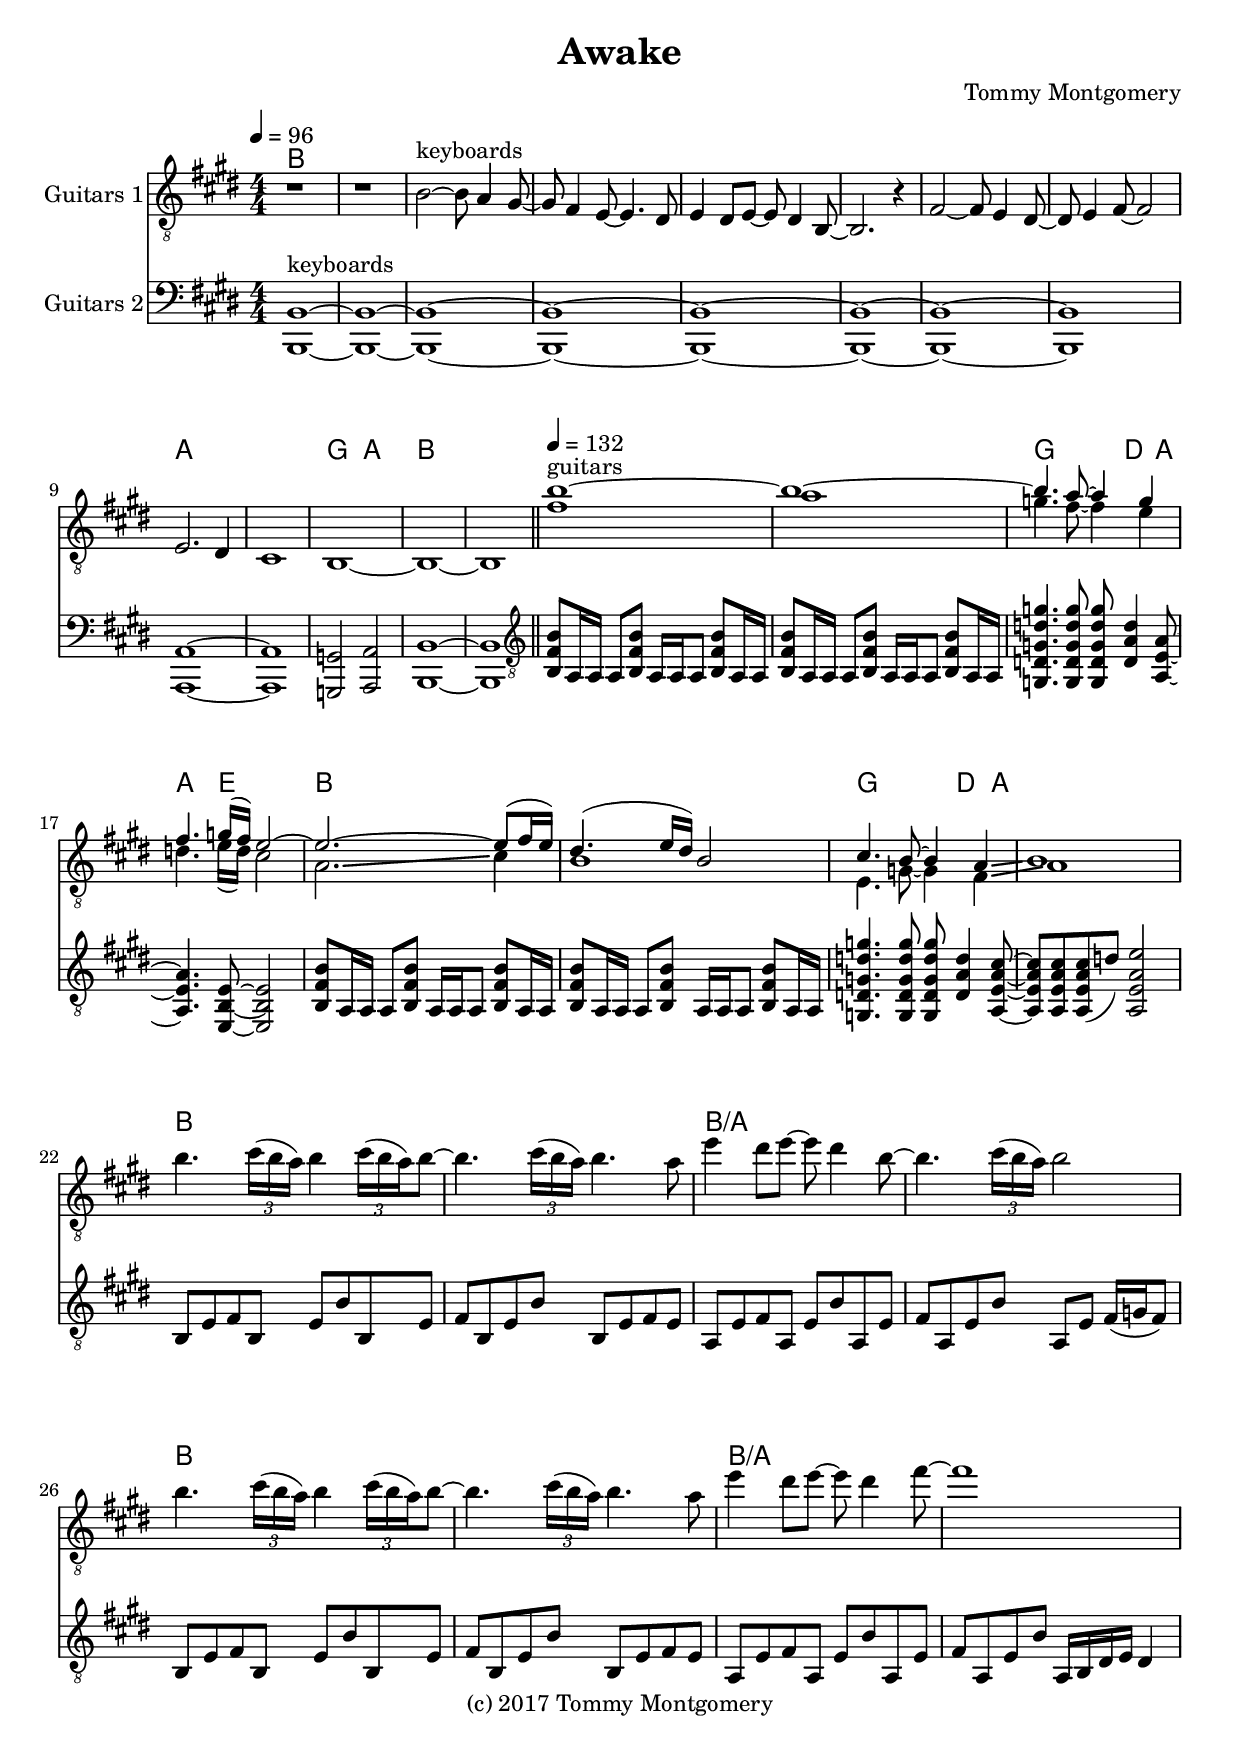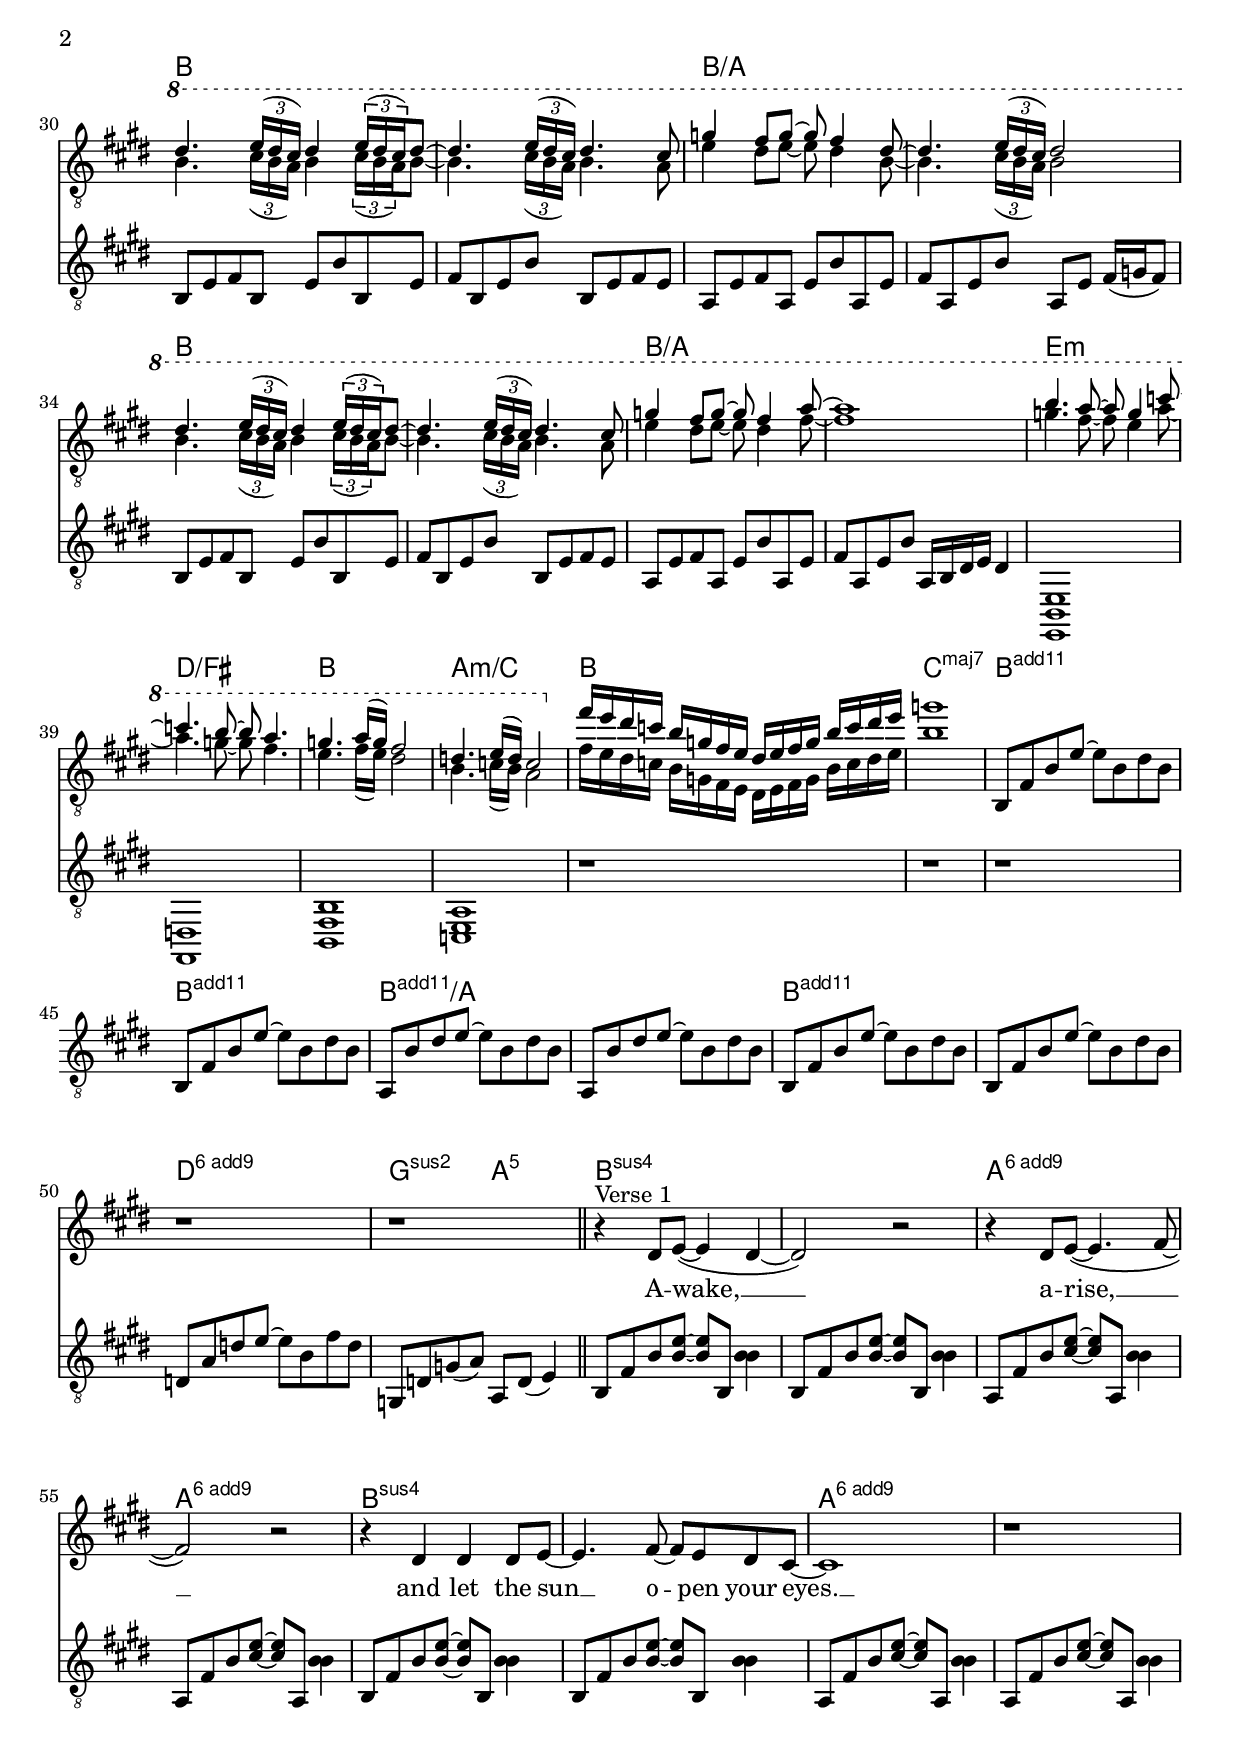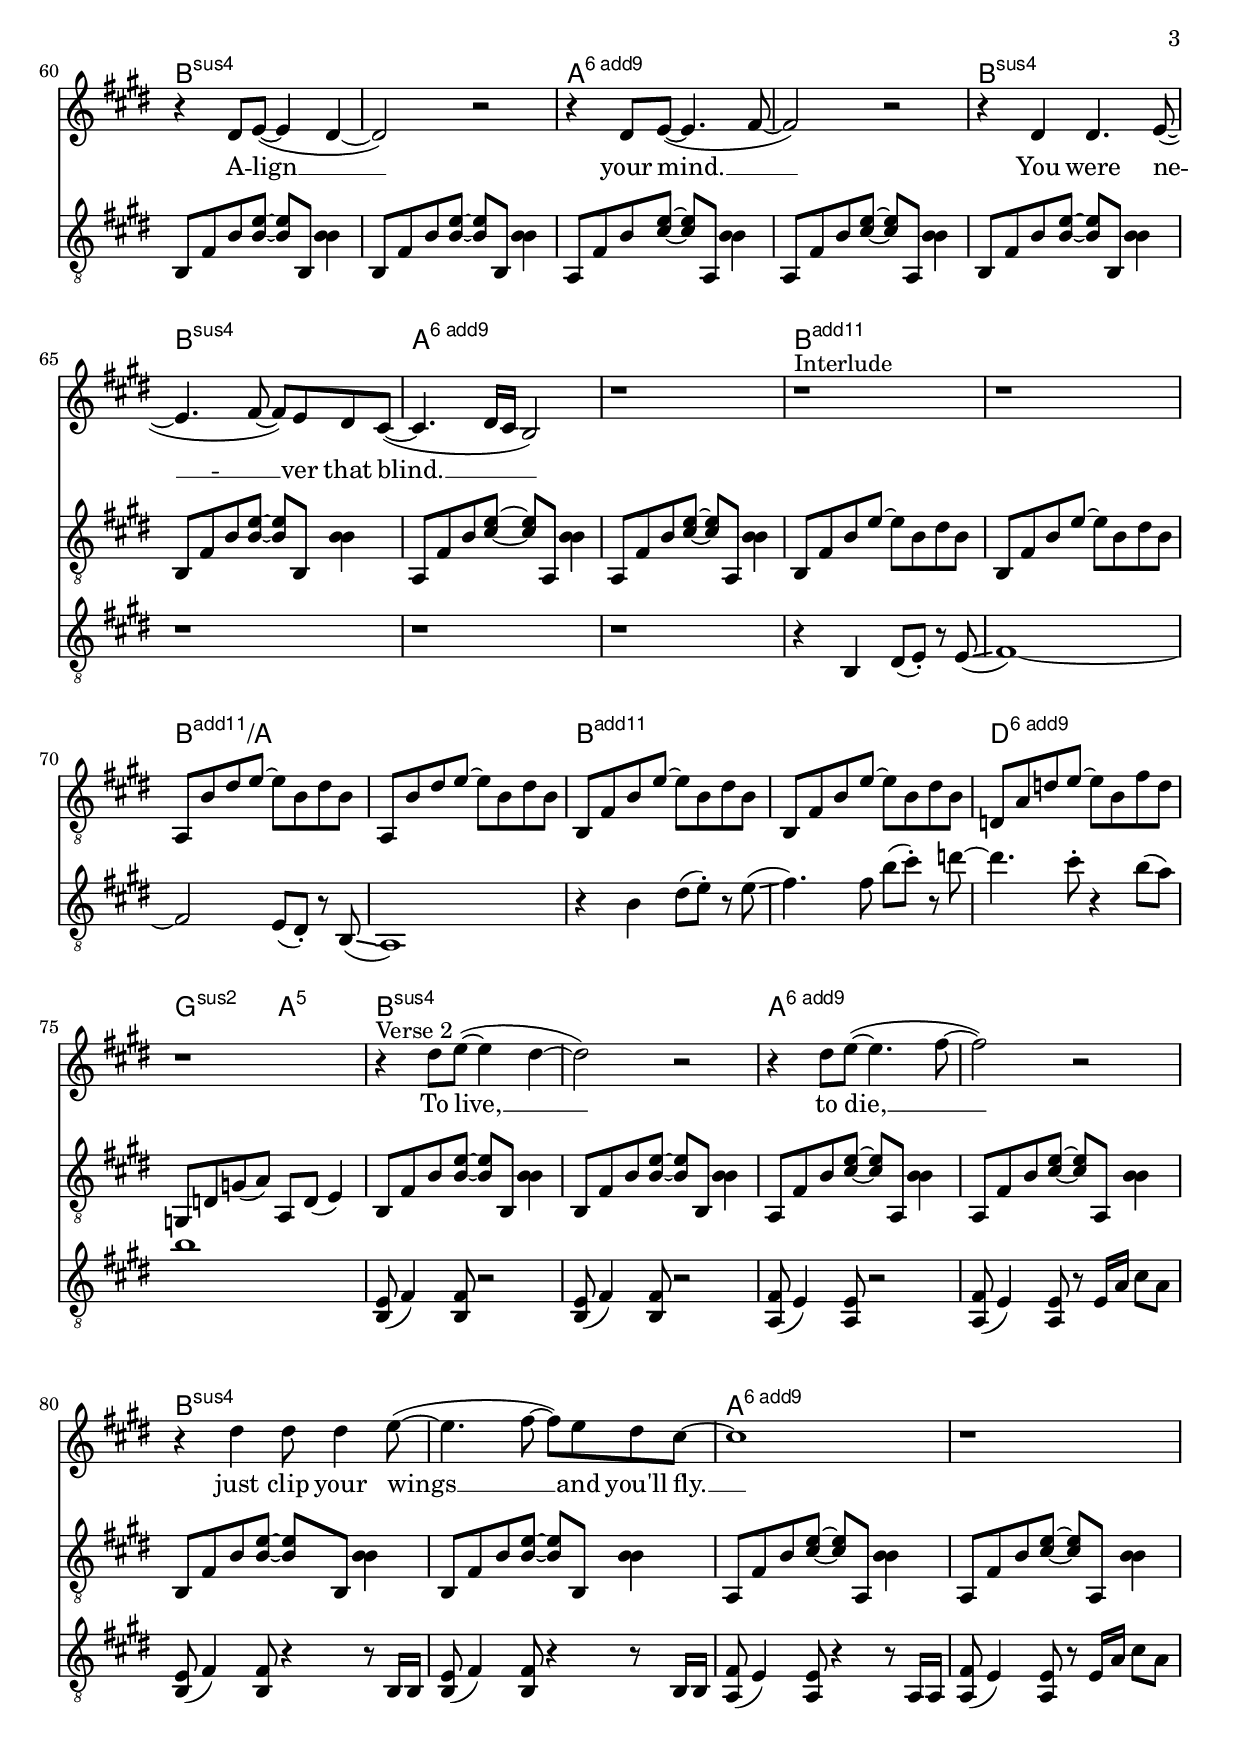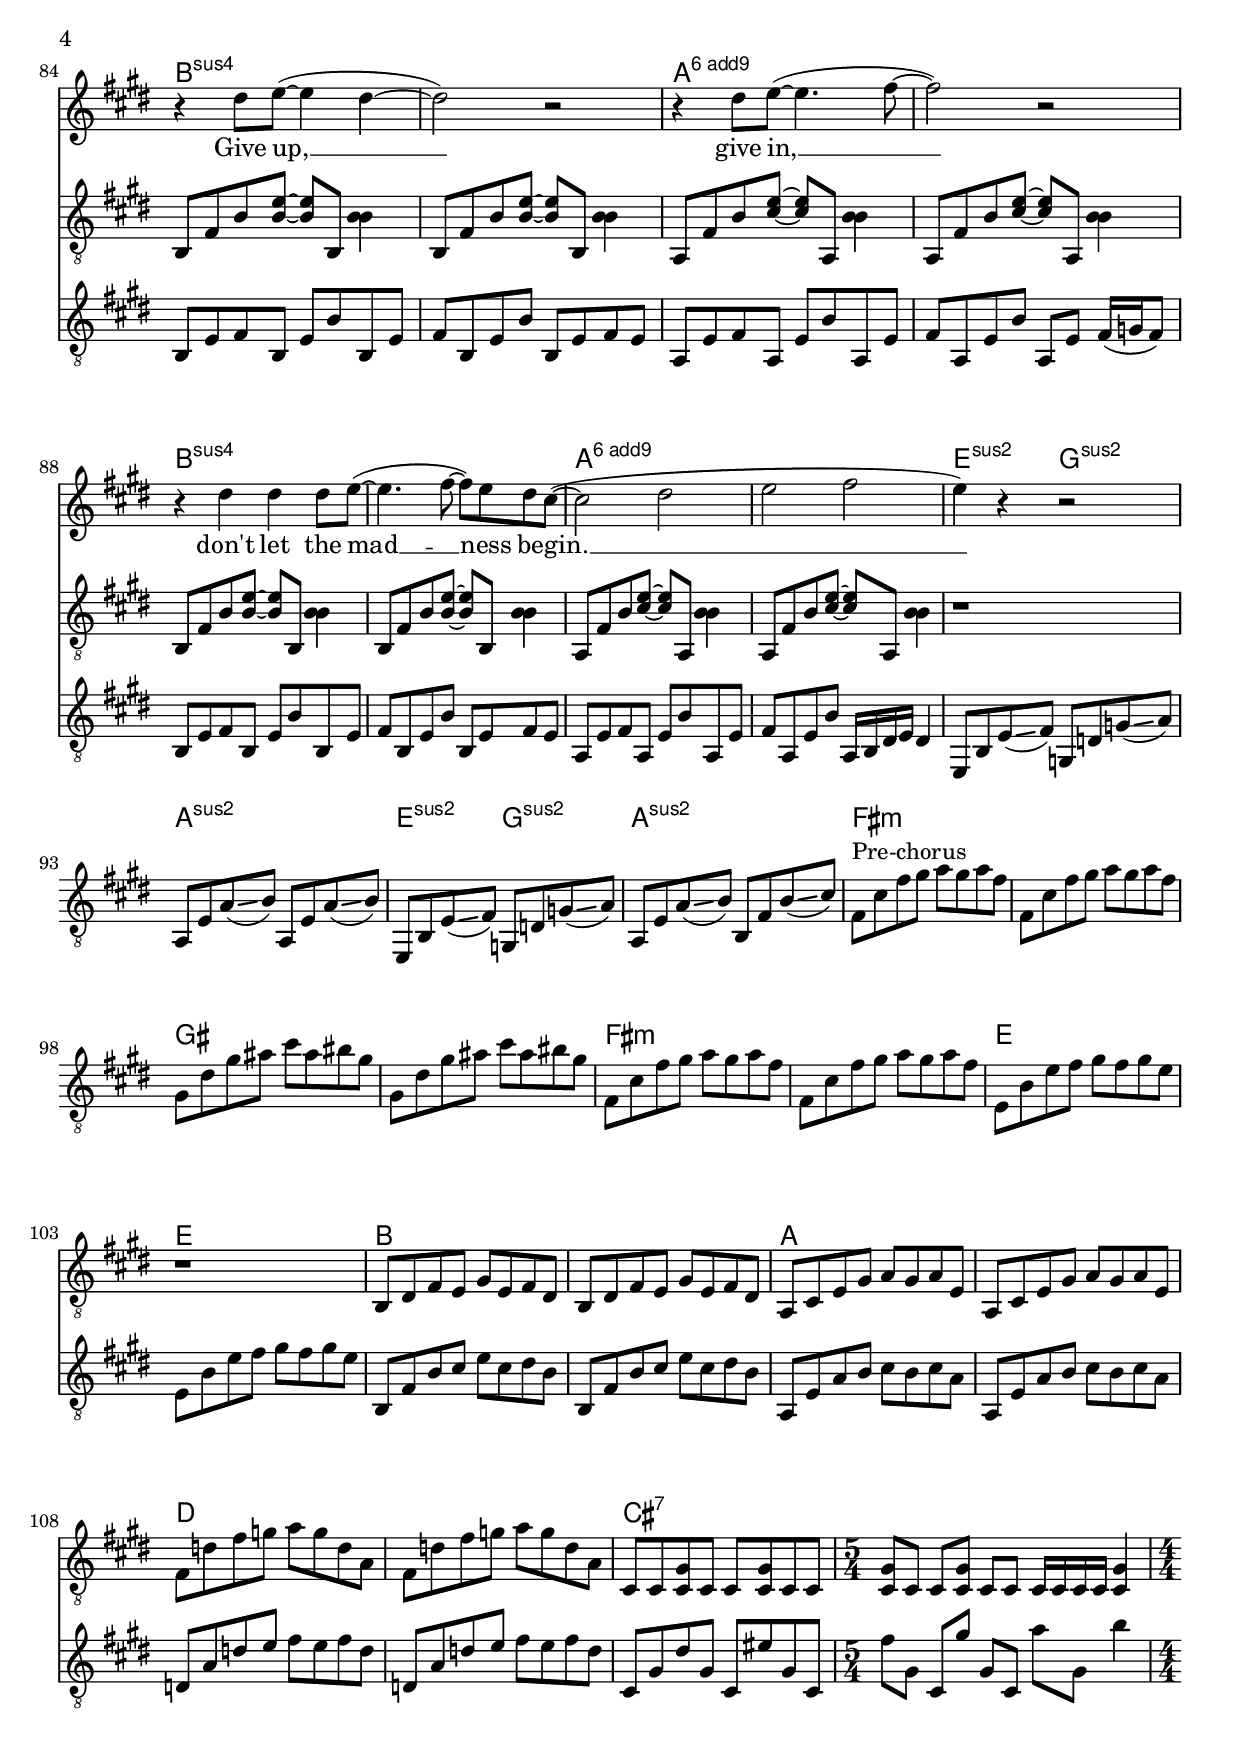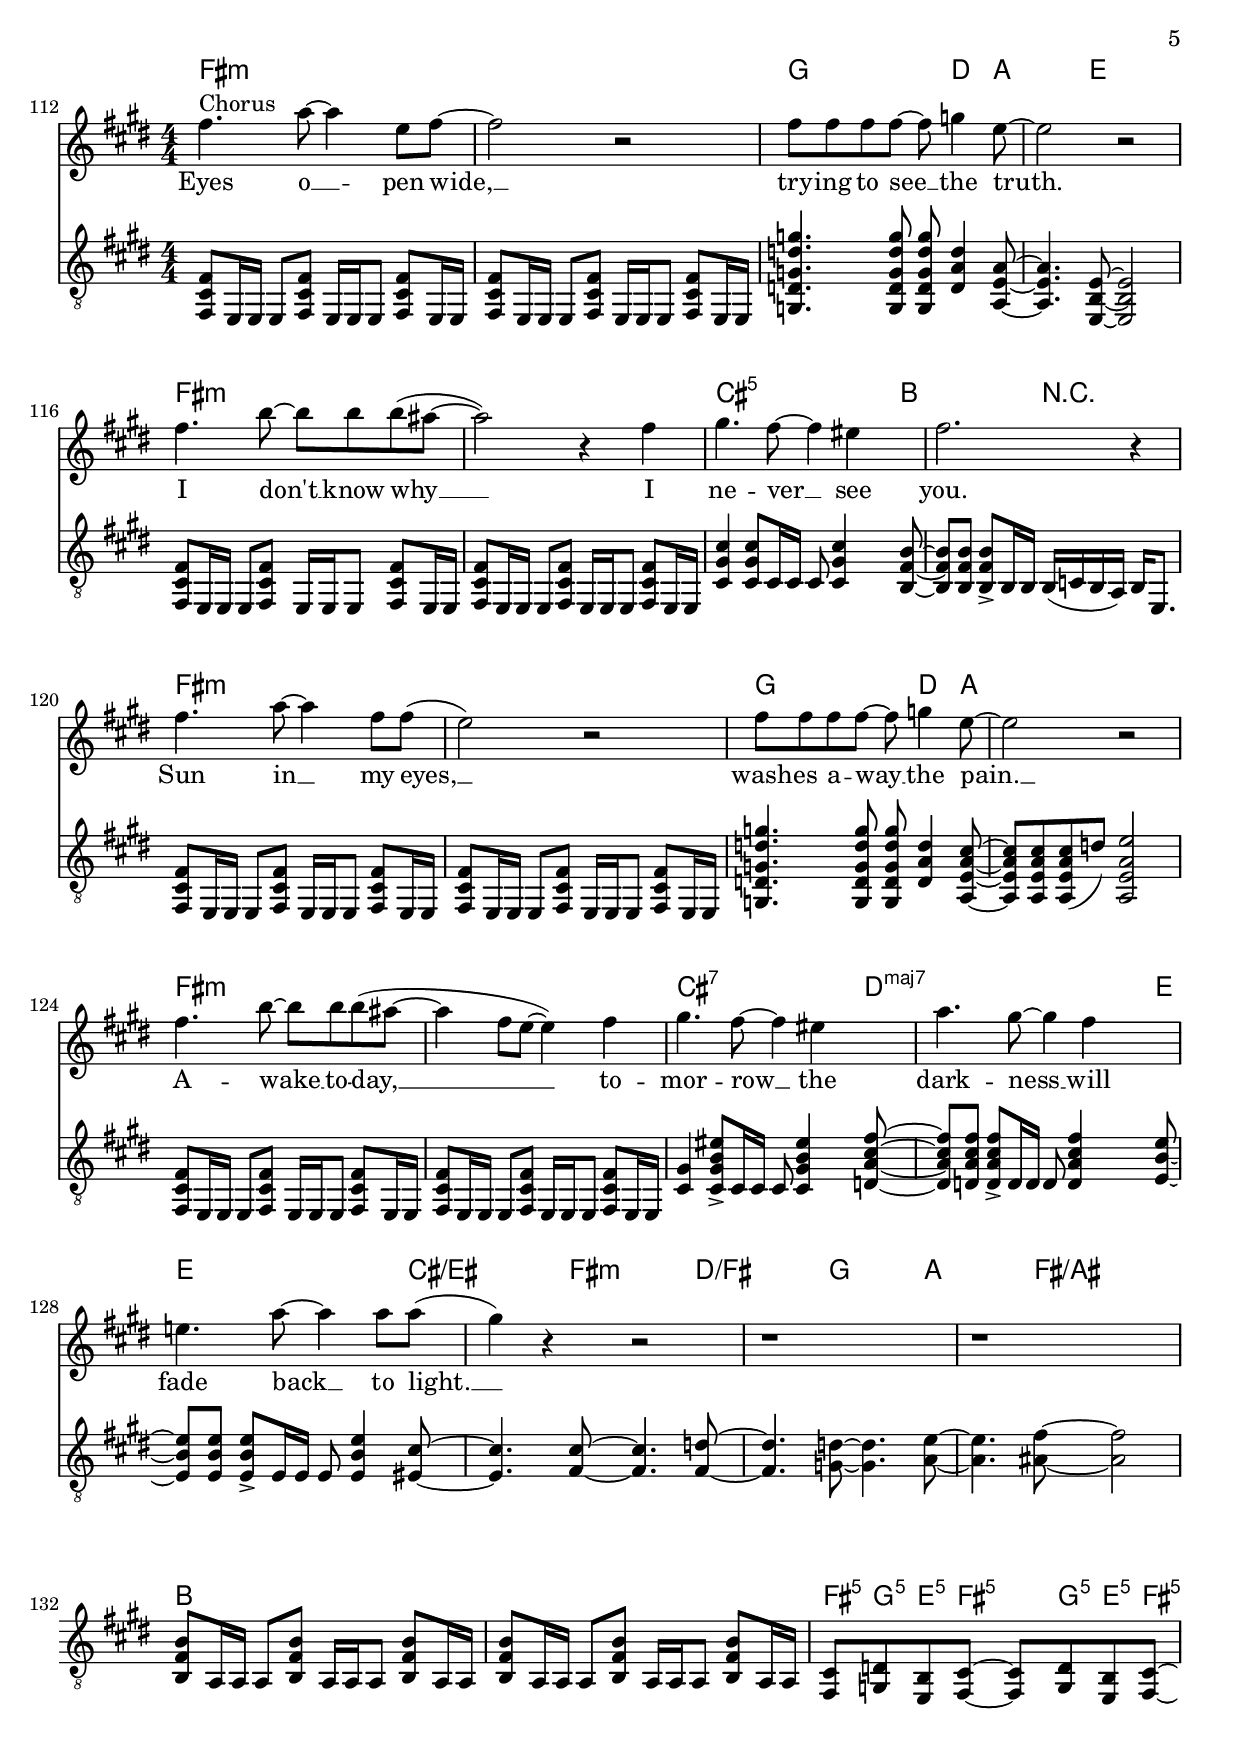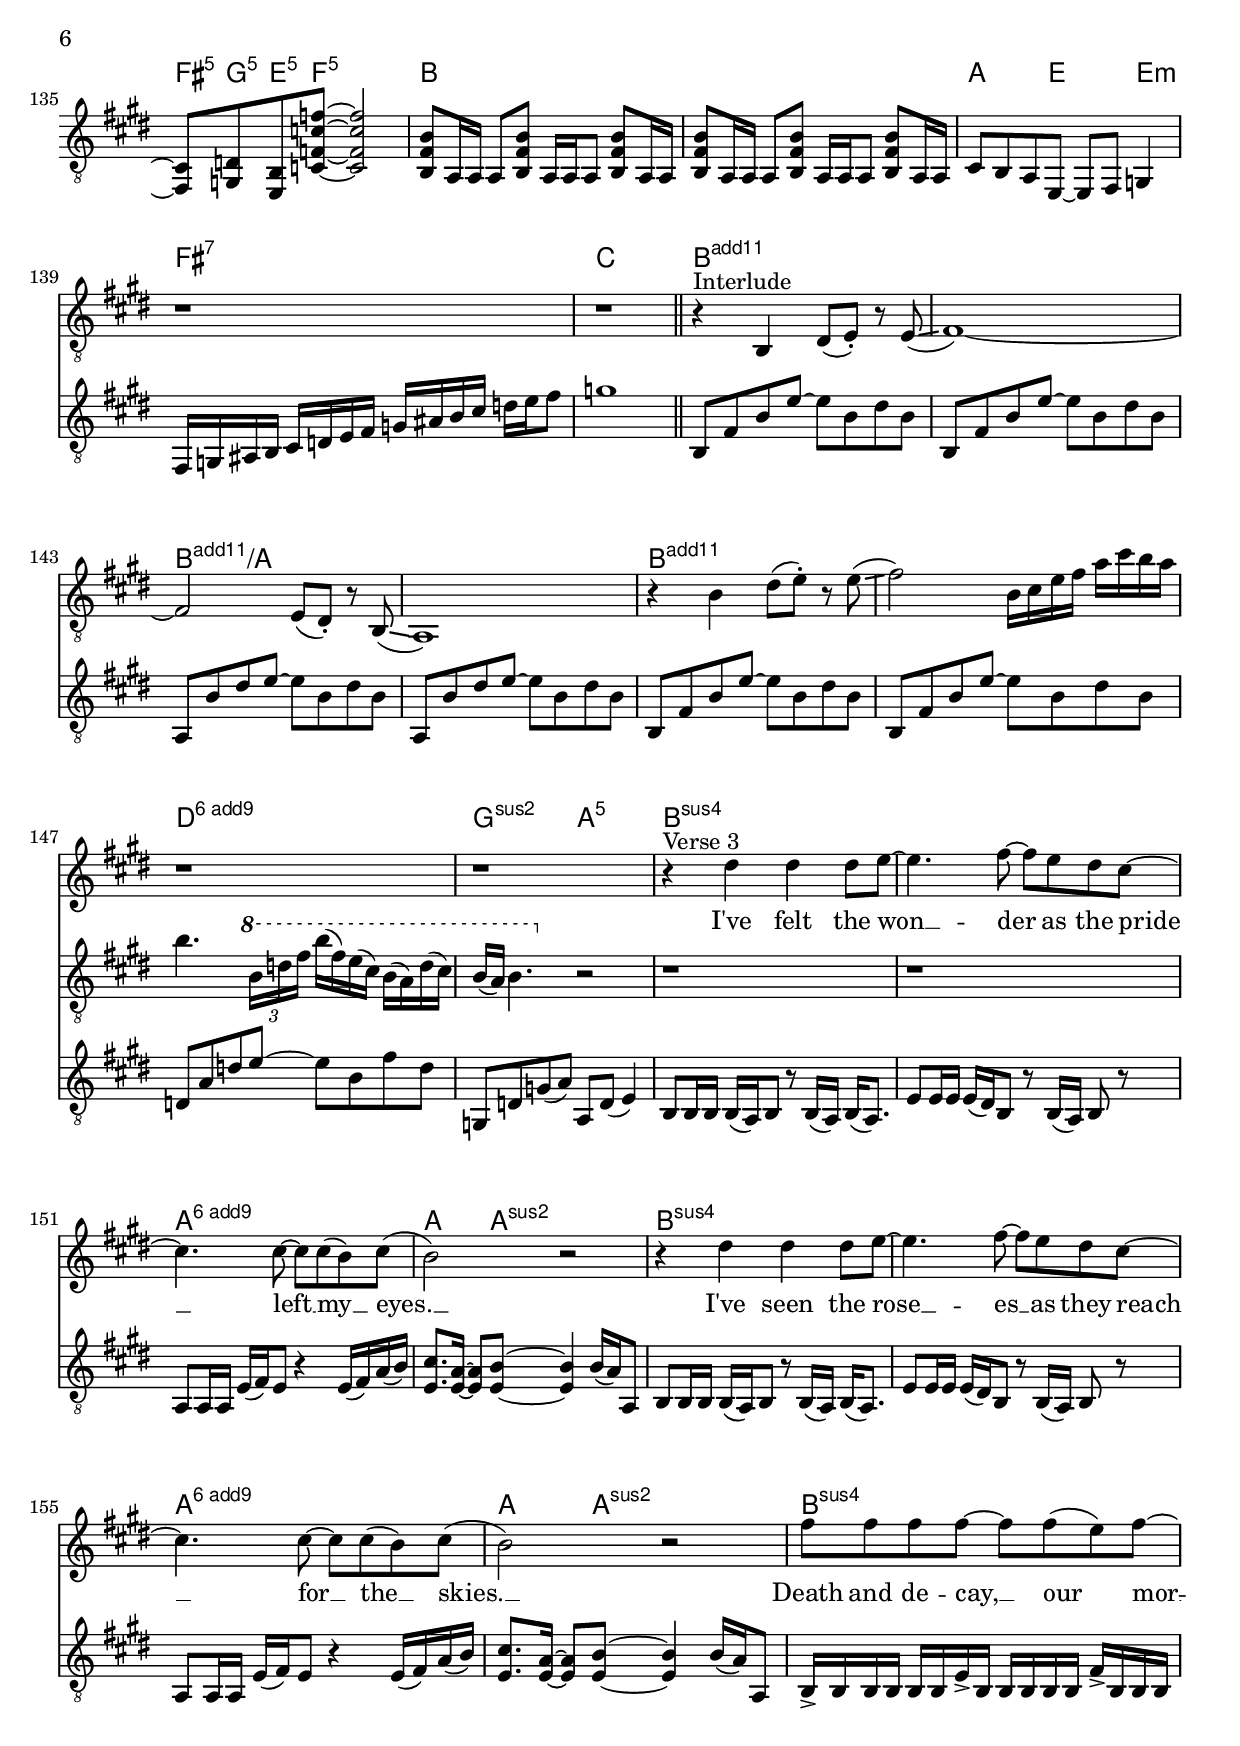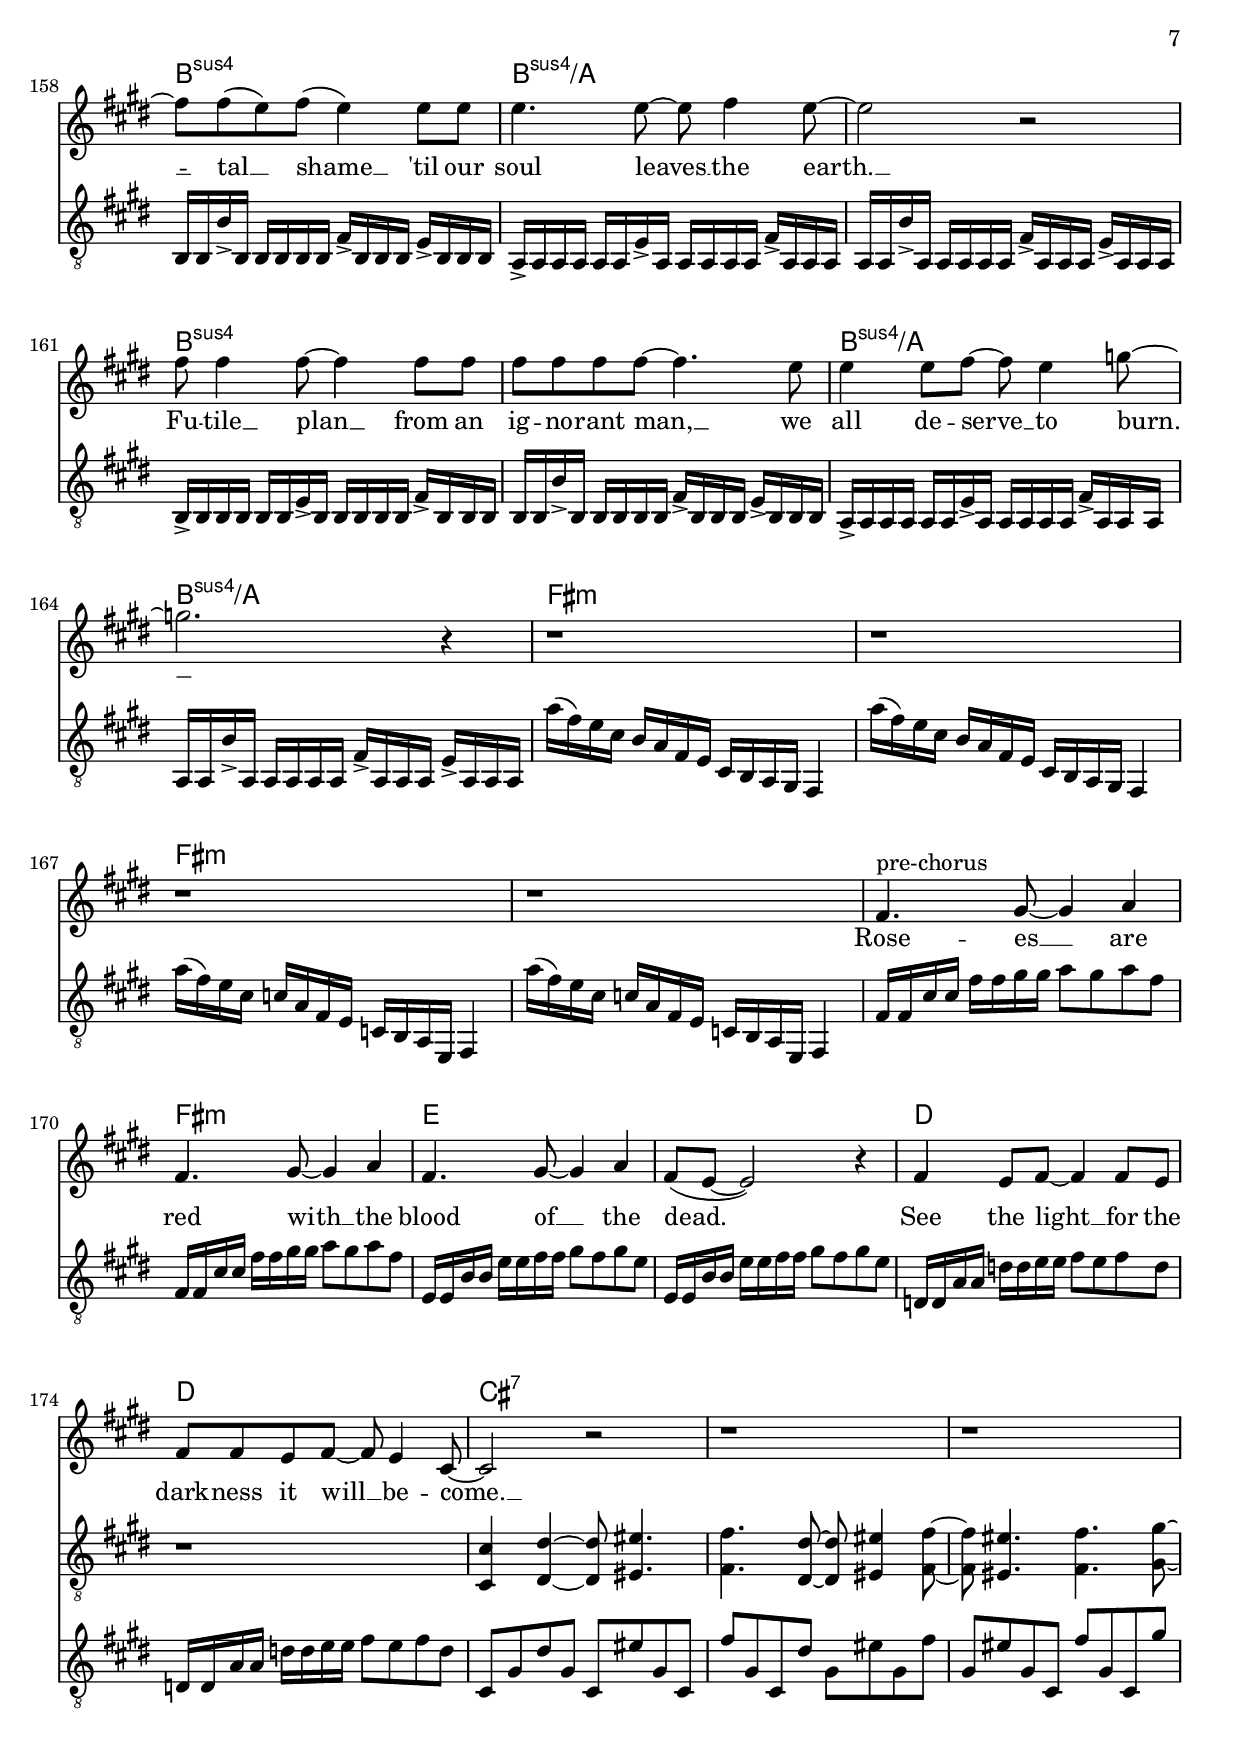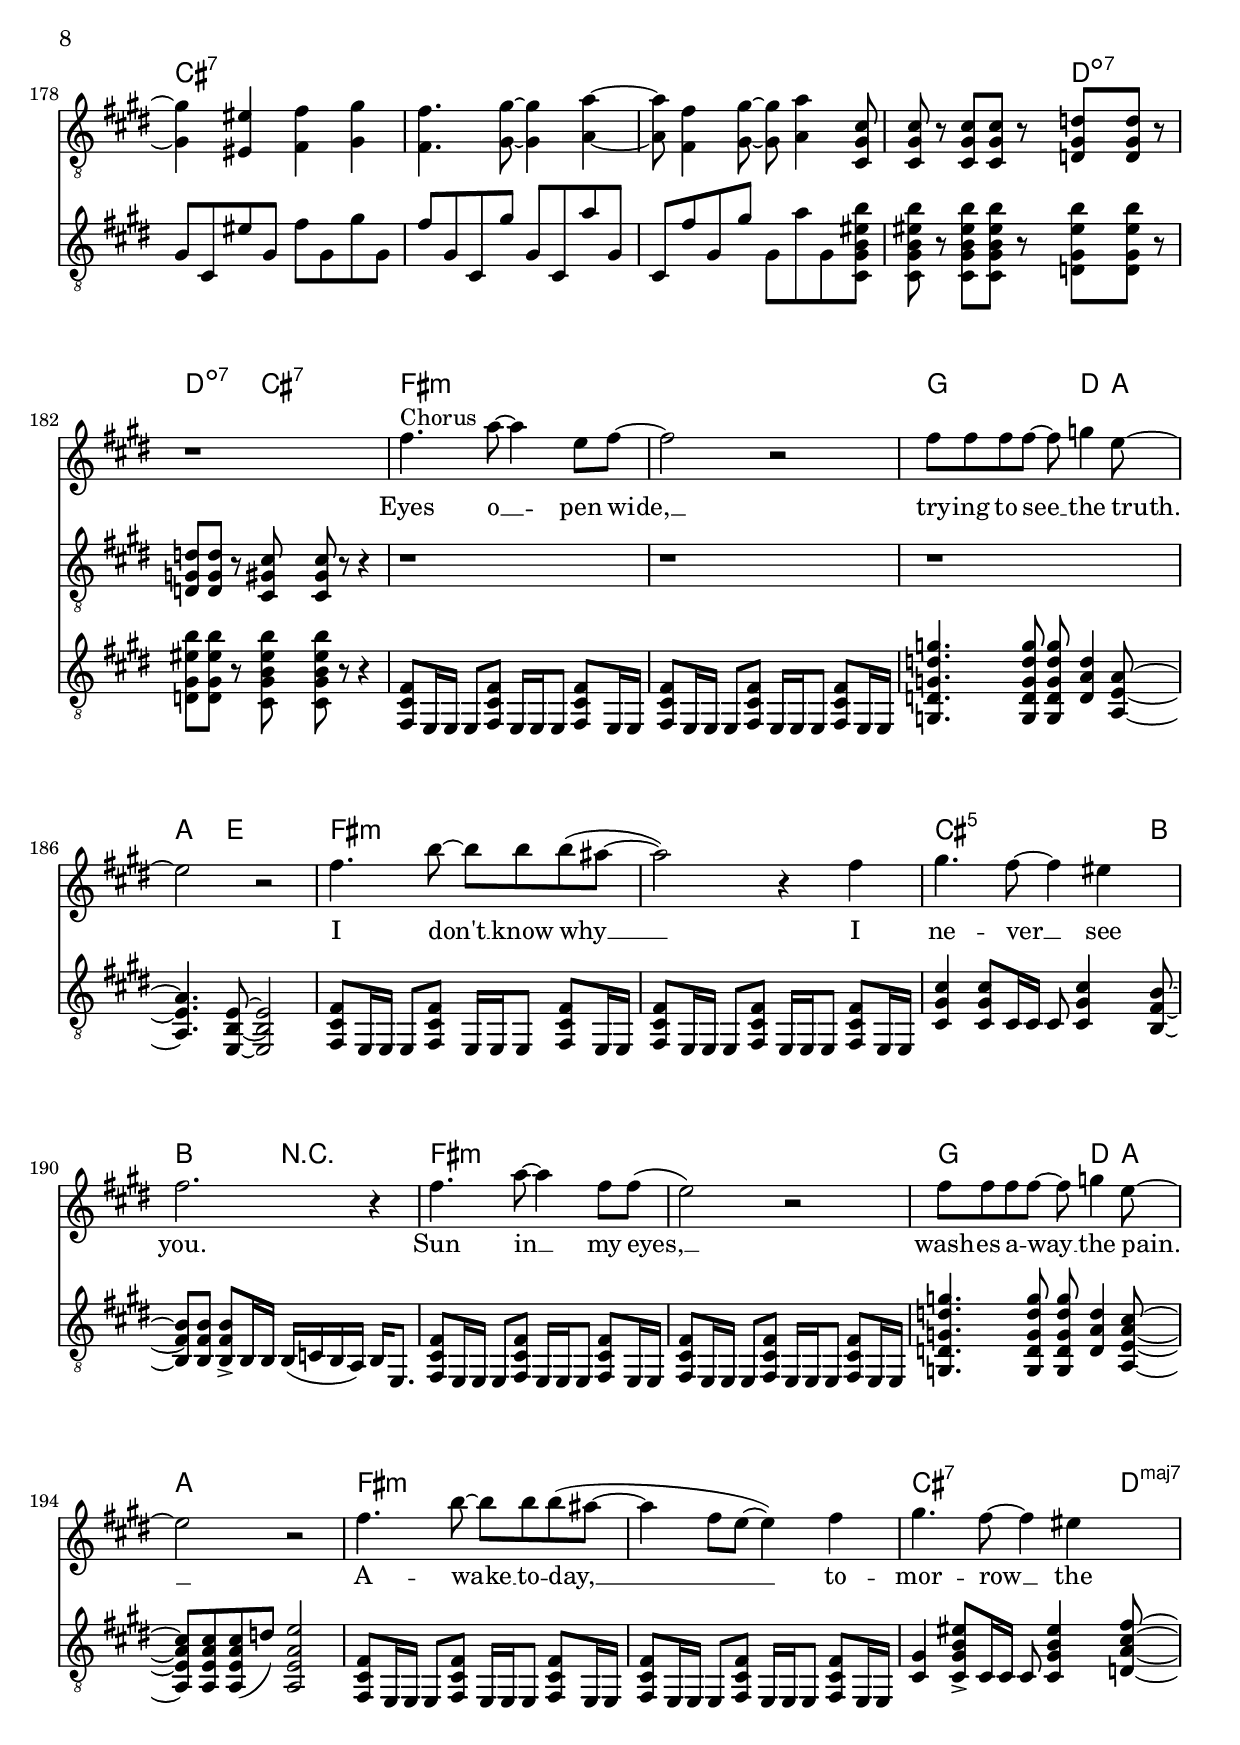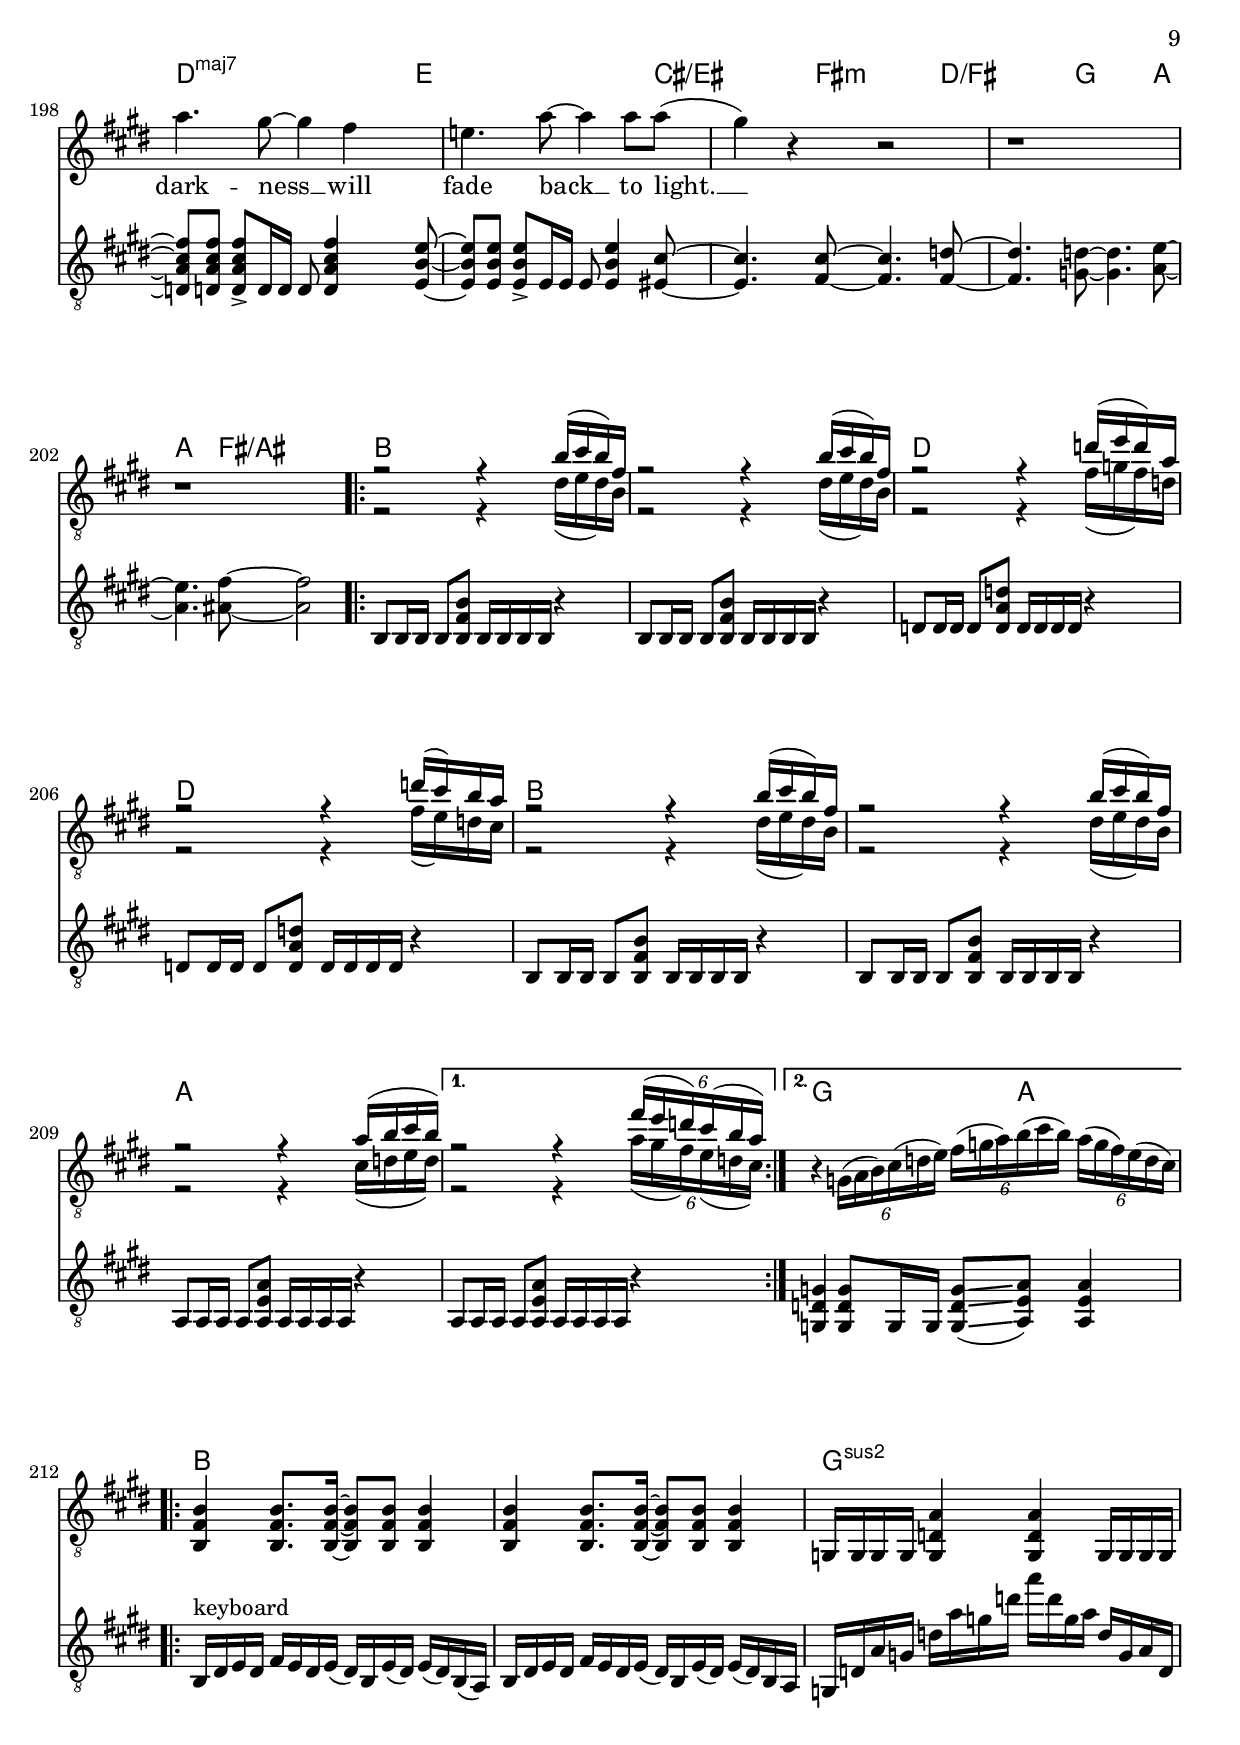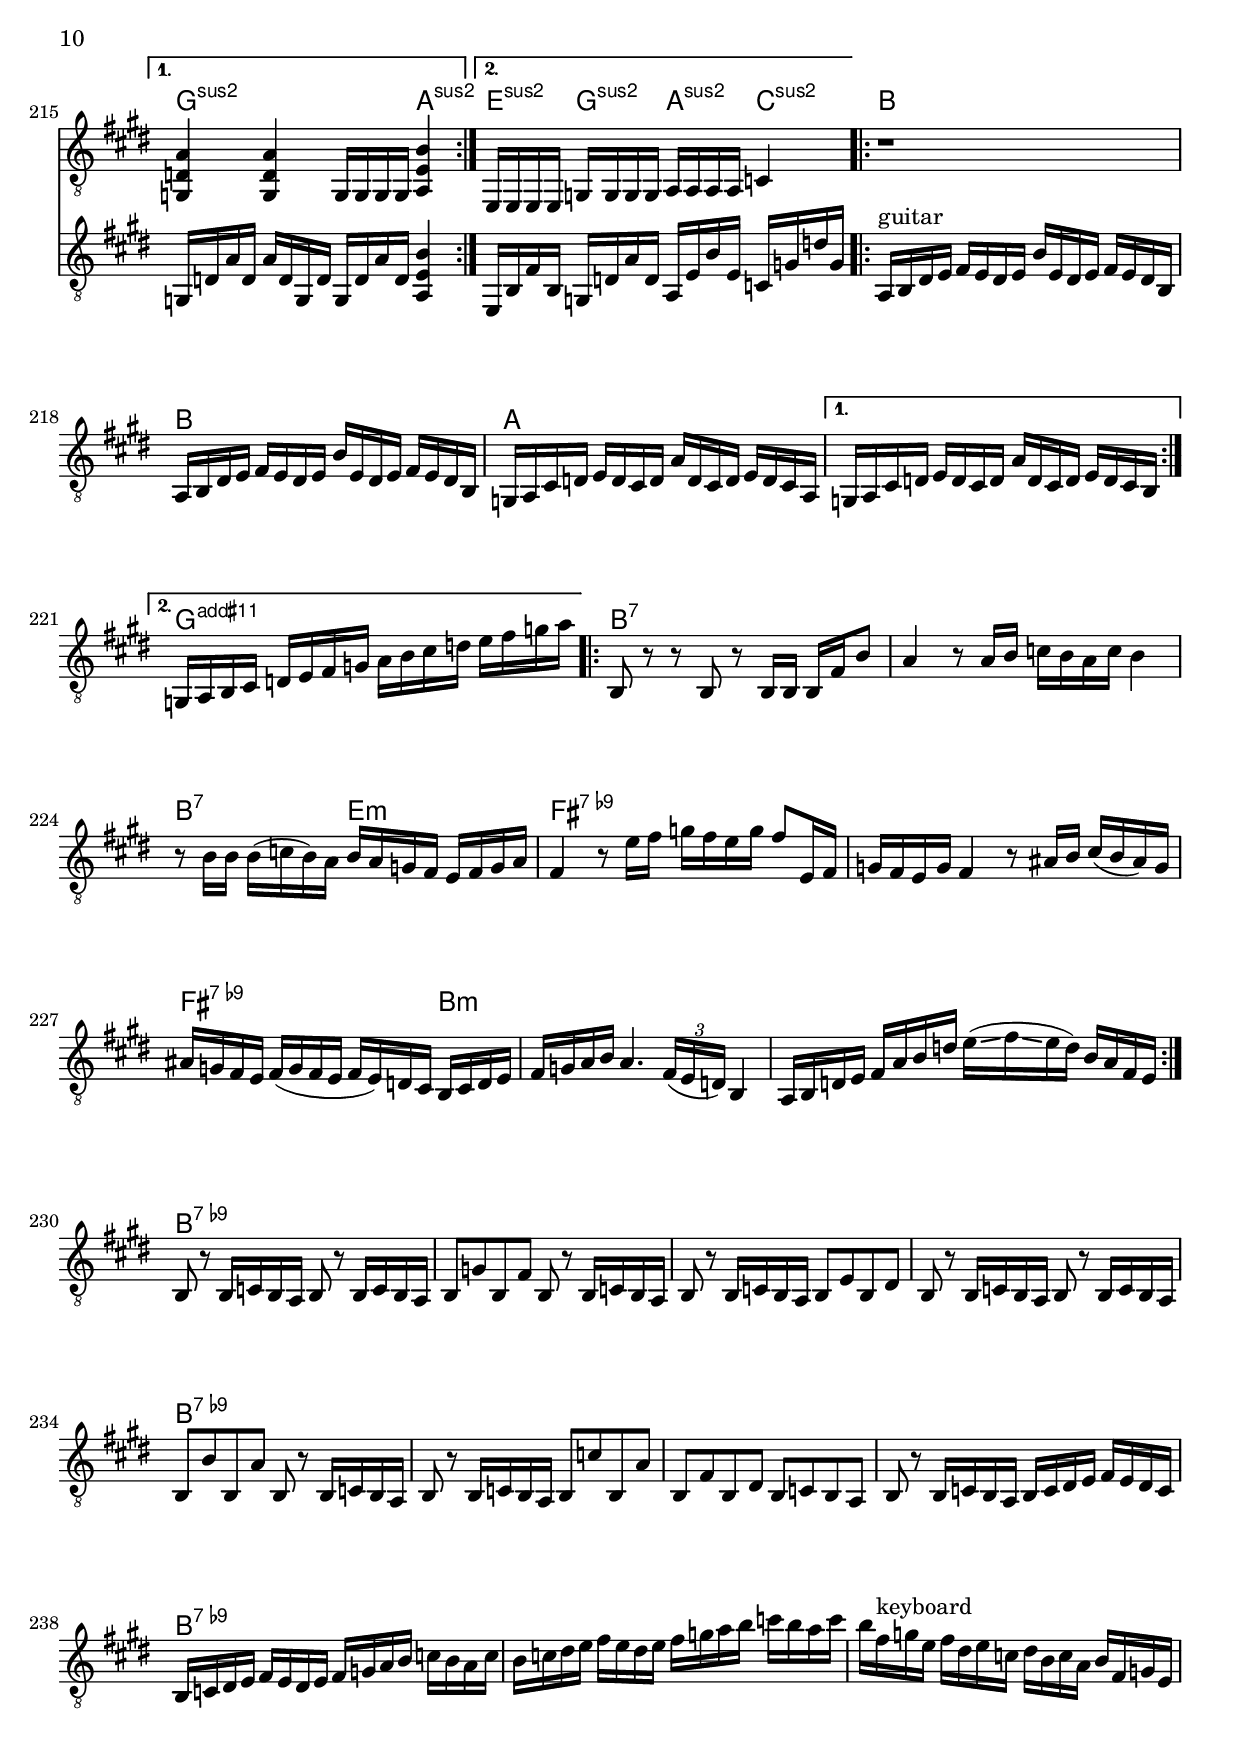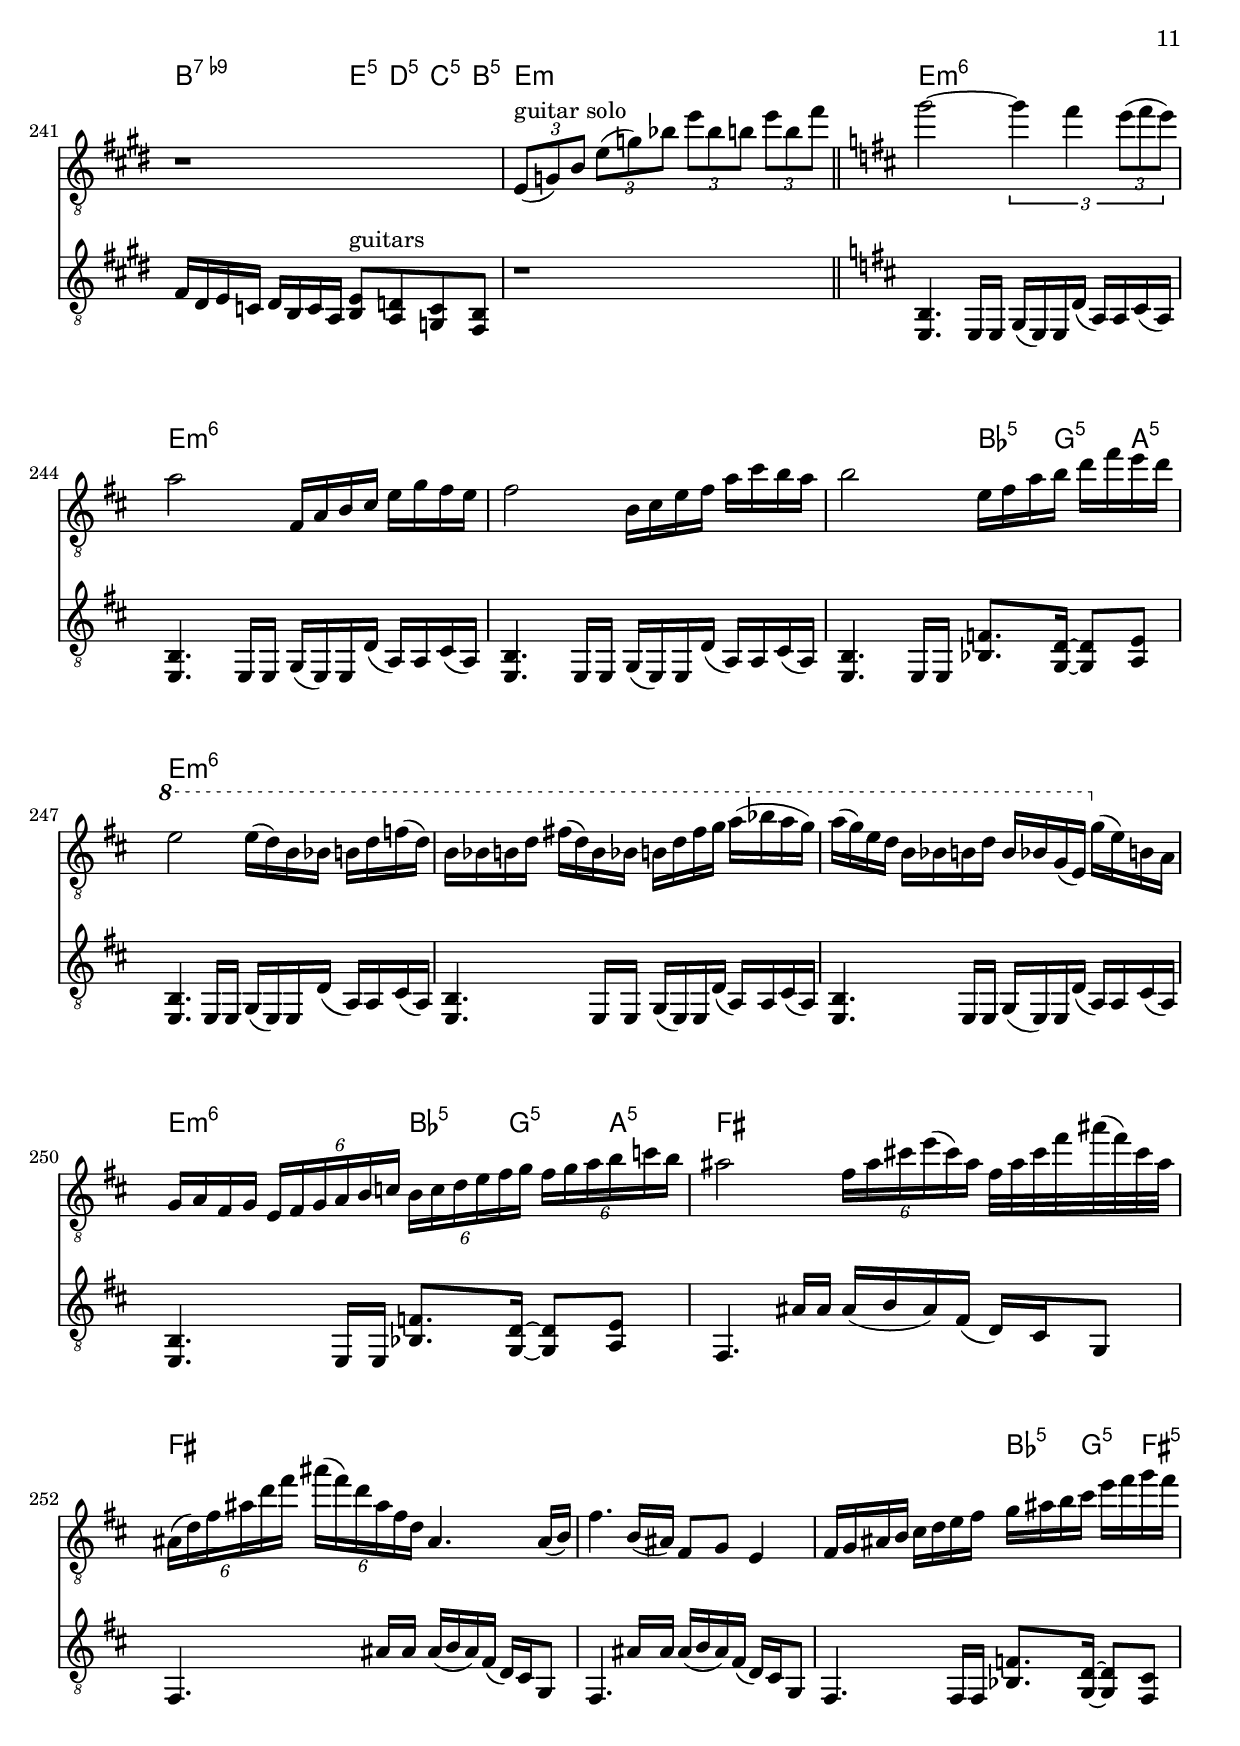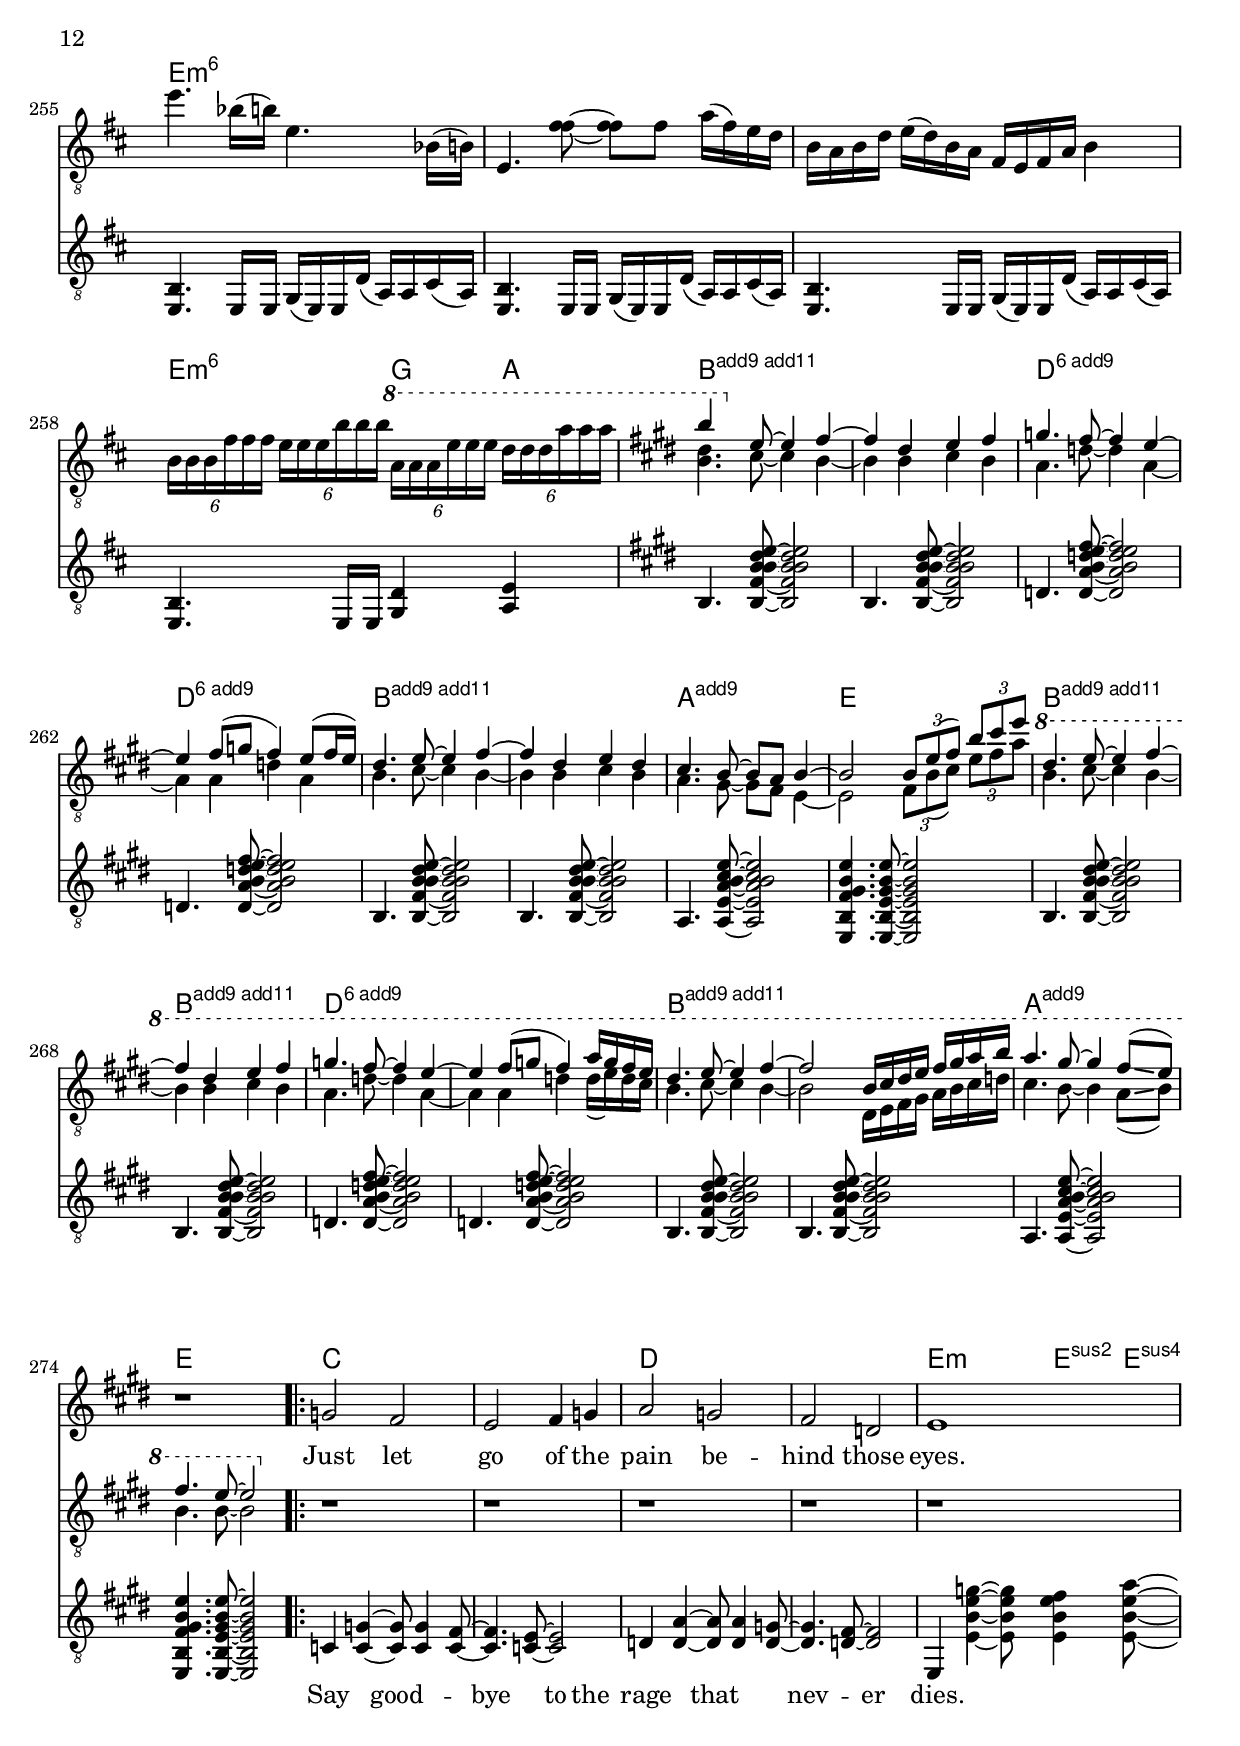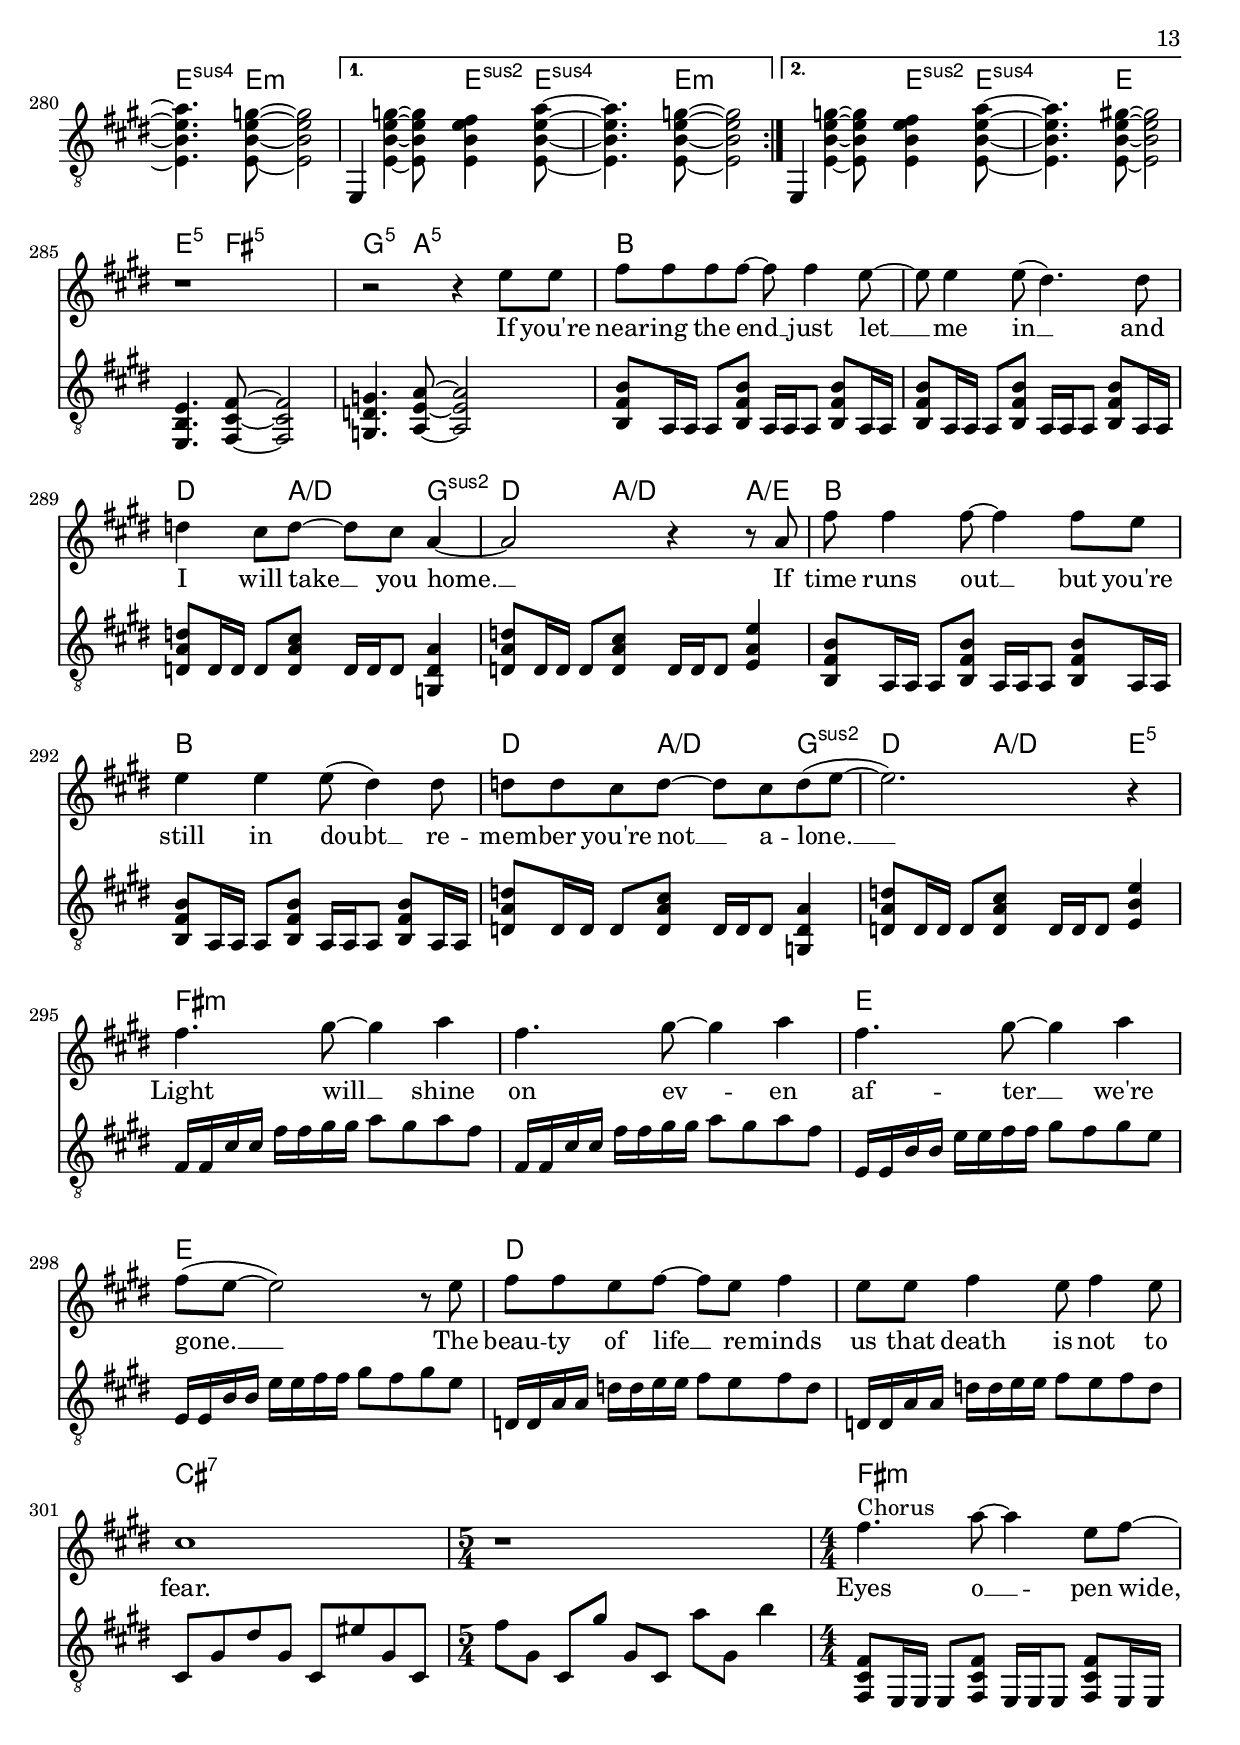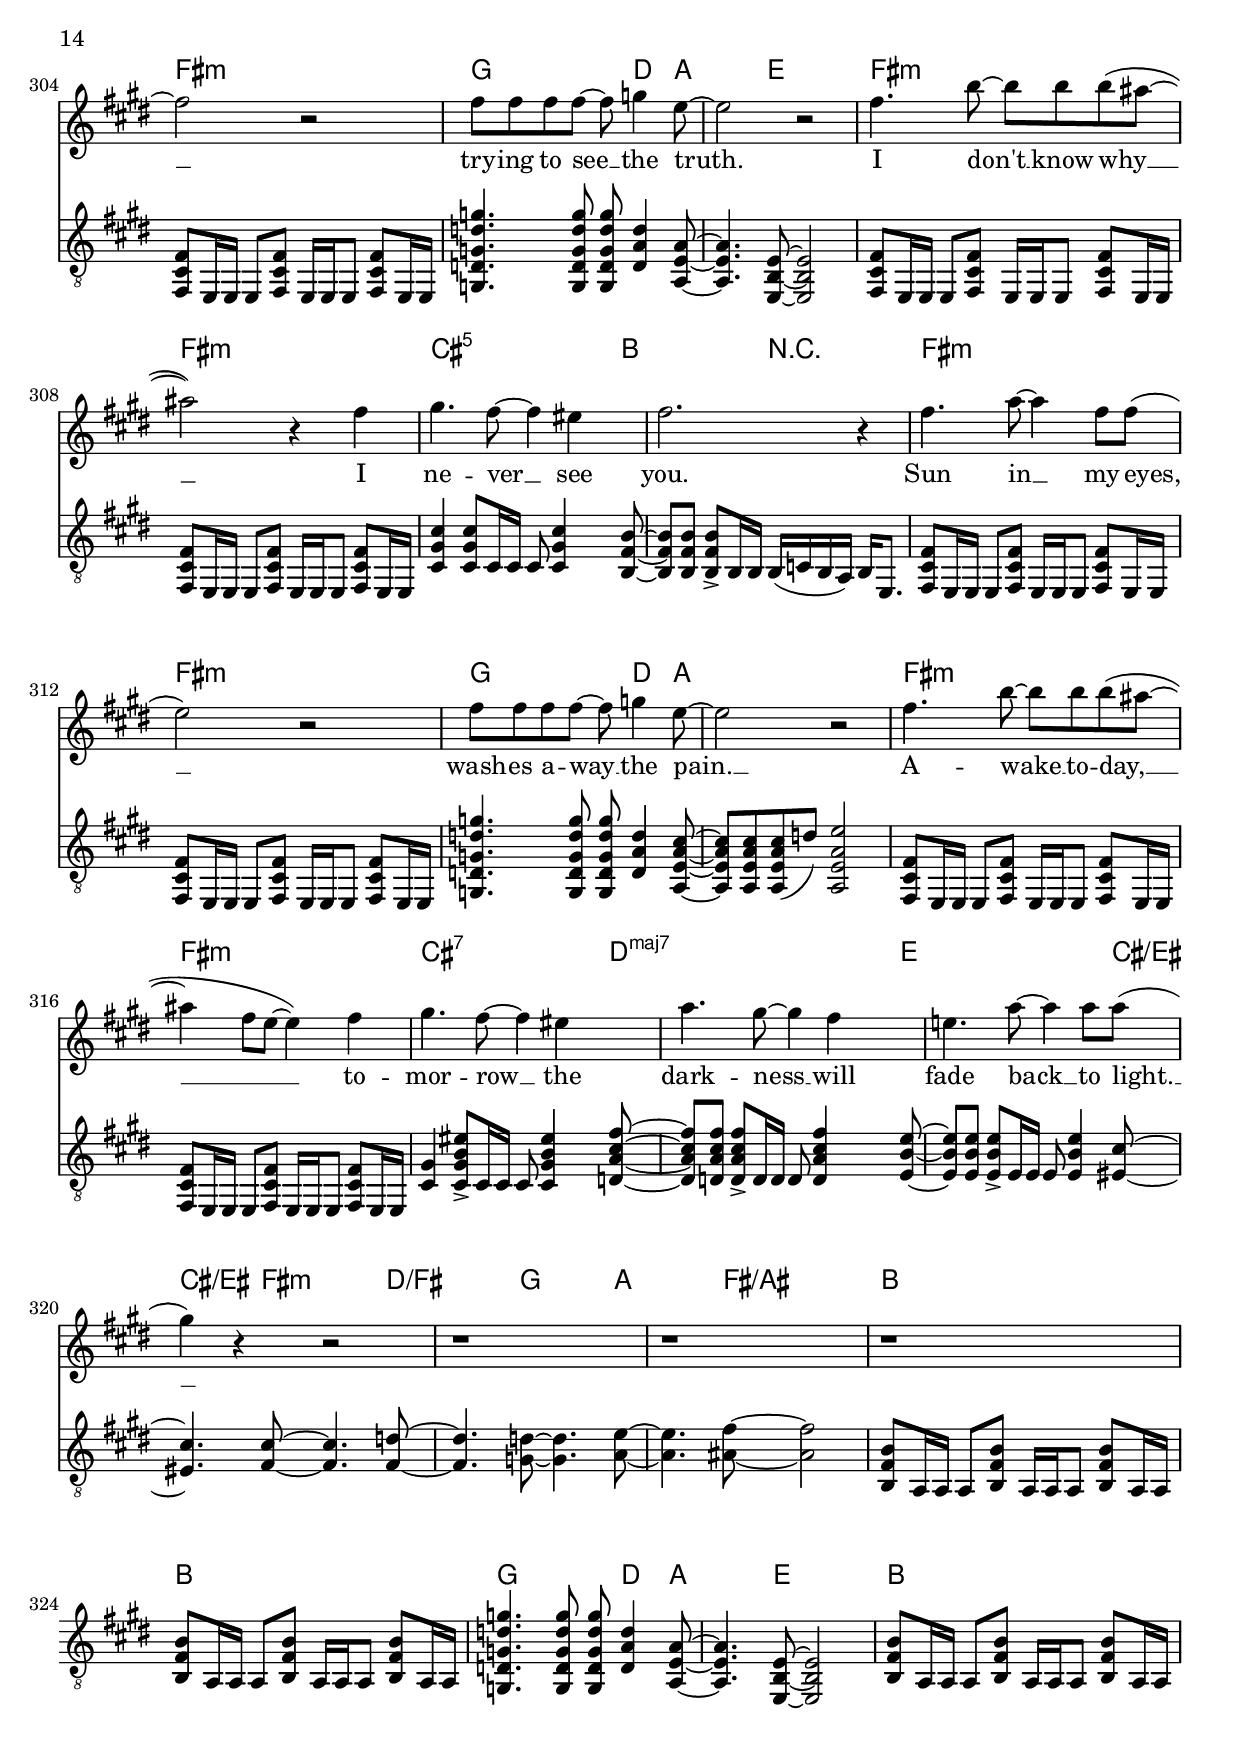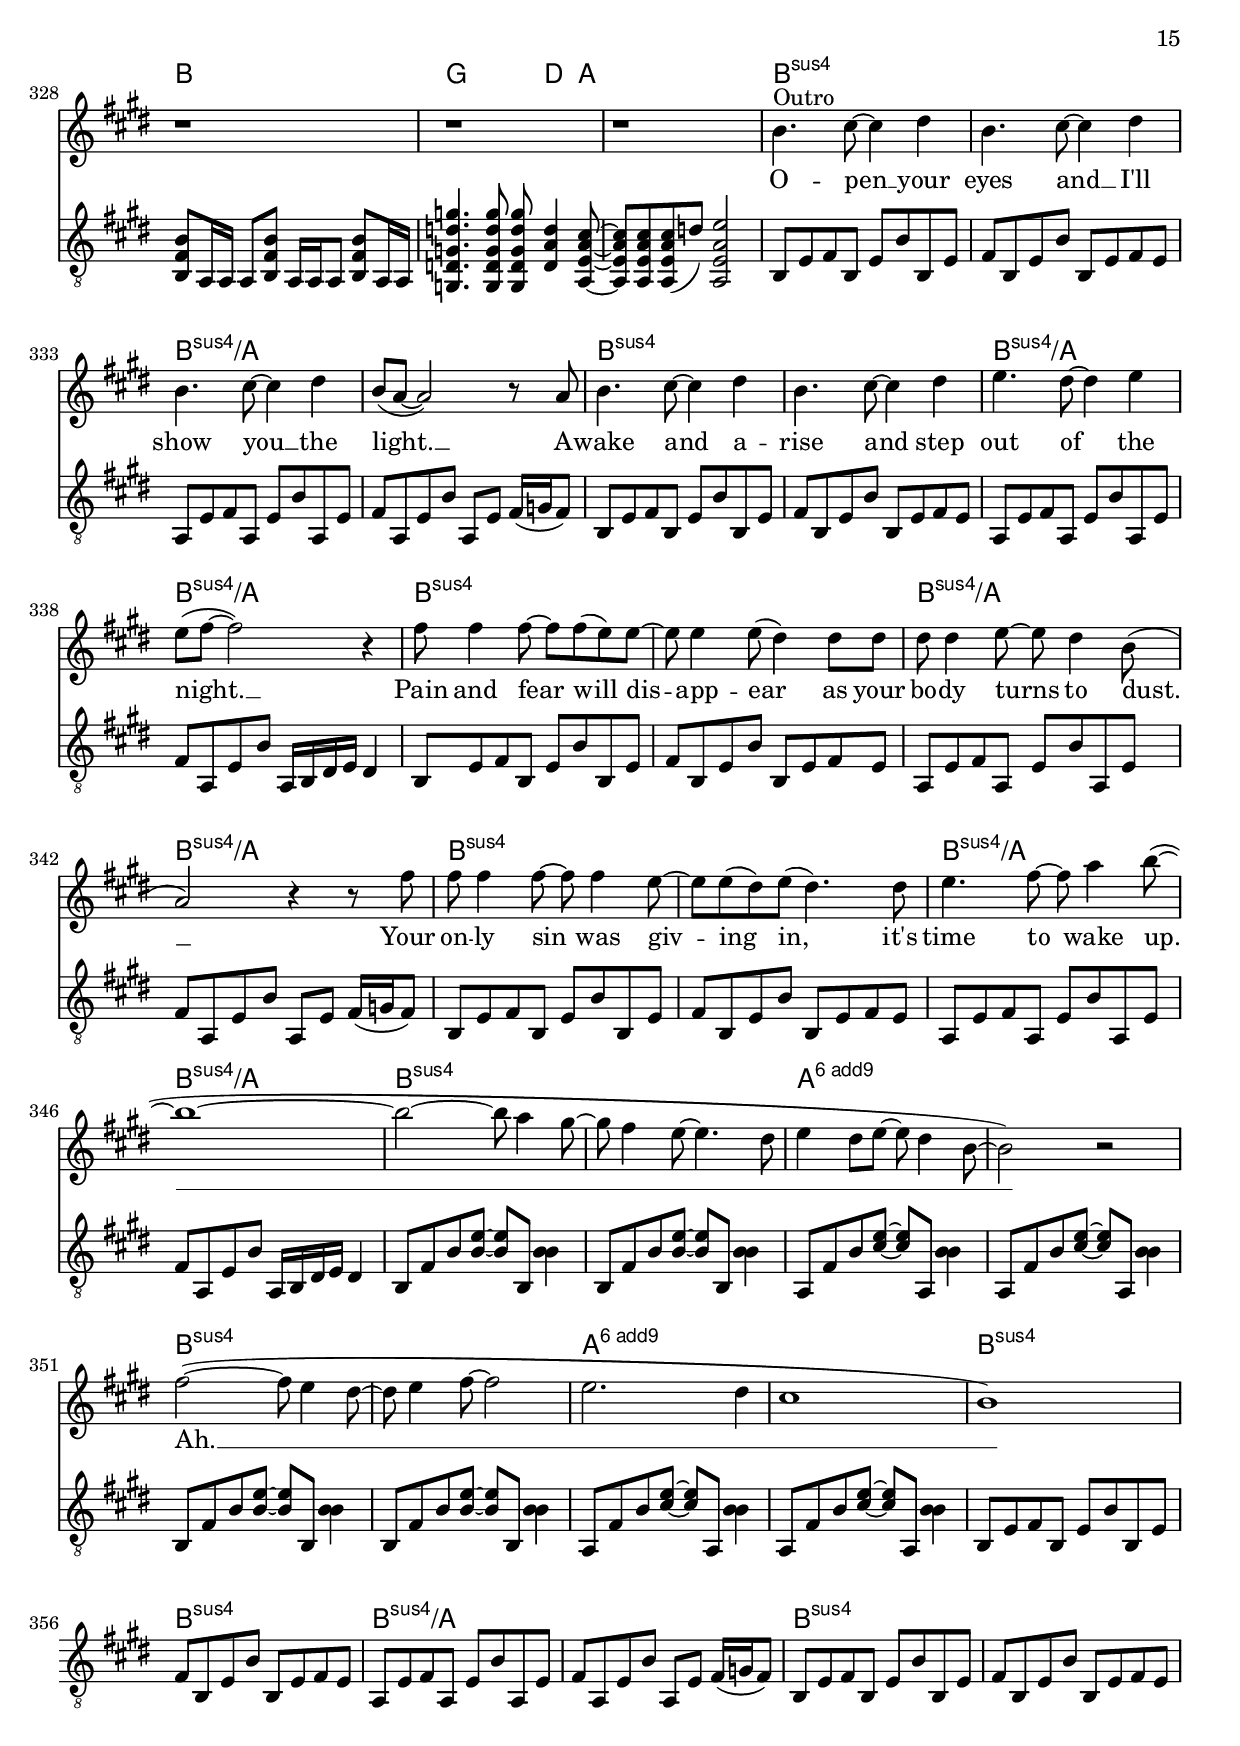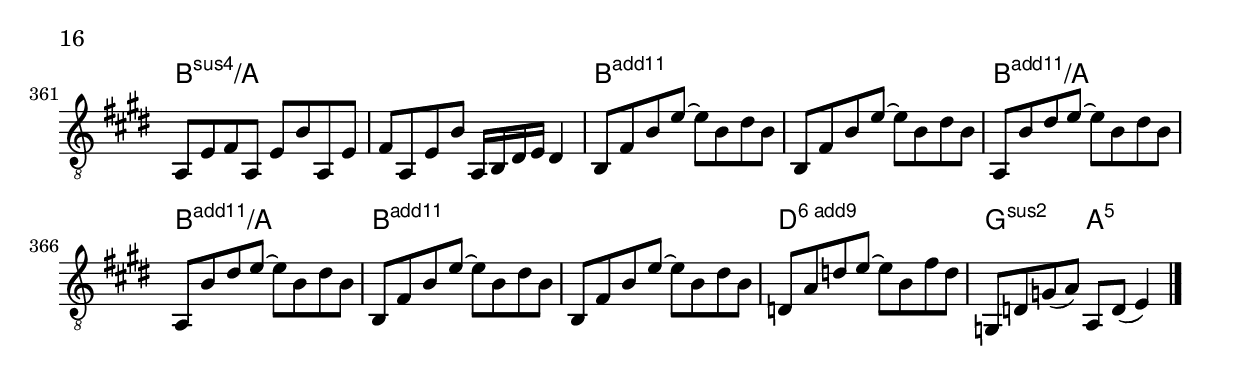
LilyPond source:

\version "2.18.2"
\language "english"

\header {
  title = "Awake"
  composer = "Tommy Montgomery"
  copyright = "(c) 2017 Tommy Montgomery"
}

globalConfig = {
  \key b \mixolydian
  \time 4/4
  \numericTimeSignature
  \tempo 4 = 96
  \omit Voice.StringNumber
  \override TupletBracket #'bracket-visibility = #'if-no-beam
}

pinchHarmonic = #(define-music-function
  (parser location fretted actual duration)
  (ly:pitch? ly:pitch? number?)
  #{ <\parenthesize #fretted \tweak NoteHead.style #'harmonic-black #actual >4 #}
)

mainFifthRiff = \relative c {
  <b fs' b>8 a16 a a8 <b fs' b>8 a16 a a8 <b fs' b>8 a16 a |
}

firstInterlude = \relative c {
  b8 fs' b e ~ e b ds b | b, fs' b e ~ e b ds b |
  \repeat unfold 2 { a, b' ds e ~ e b ds b | }
  \repeat unfold 2 { b, fs' b e ~ e b ds b | }
  d, a' d e ~ e b fs' d |
  g,, d' g( a) a, d( e4) |
}

firstVerseRiff = \relative c {
  \repeat unfold 2 {
    \repeat unfold 2 { b8 fs' b <b e> ~ q b, <b' b>4 | }
    \repeat unfold 2 { a,8 fs' b <cs e> ~ q a, <b' b>4 | }
  }
}

bsusSingleNoteRiff = \relative c {
  b8 e fs b, e b' b, e | fs b, e b' b, e fs e |
  a, e' fs a, e' b' a, e' | fs a, e' b' a, e' fs16( g fs8) |
  b, e fs b, e b' b, e | fs b, e b' b, e fs e |
  a, e' fs a, e' b' a, e' | fs a, e' b' a,16 b ds e ds4 |
}

introRhythmGOne = \relative c {
  <g d' g d' g>4. q8 q <d' a' d>4 <a e' a>8 ~ | q4. <e b' e>8 ~ q2 |
}

introRhythmGTwo = \relative c {
  <g d' g d' g>4. q8 q <d' a' d>4 <a e' a cs>8 ~ | q8 q q( d') <a, e' a e'>2 |
}

chorusRhythm = \relative c, {
  \repeat unfold 2 { \transpose b fs \mainFifthRiff }
  \introRhythmGOne
  \repeat unfold 2 { \transpose b fs \mainFifthRiff }
  <cs' gs' cs>4 q8 cs16 cs cs8 <cs gs' cs>4 <b fs' b>8 ~ |
  q8 q q-> b16 b b( c b a) b e,8. |
  \repeat unfold 2 { \transpose b fs \mainFifthRiff }
  \introRhythmGTwo
  \repeat unfold 2 { \transpose b fs \mainFifthRiff }
  <cs' gs'>4 <cs gs' b es>8-> cs16 cs cs8 <cs gs' b es>4 <d a' cs fs>8 ~ |
  q q q-> d16 d d8 <d a' cs fs>4 <e b' e>8 ~ |

  q8 q q-> e16 e e8 <e b' e>4 <es cs'>8 ~ |
  q4. <fs cs'>8 ~ q4. <fs d'>8 ~ |
  q4. <g d'>8 ~ q4. <a e'>8 ~ |
  q4. <as fs'>8 ~ q2 |
}

aMajSeventhRiff = \relative c {
  \repeat unfold 2 { a,,16 e' gs a b a gs a e' a, gs a b a gs e | }
  \repeat unfold 2 { b fs' a b cs b a b fs' b, a b cs b a fs | }
  \repeat unfold 2 { cs g' b cs d cs b cs g' cs, b cs d cs b g | }
  \repeat unfold 2 { d a' d e fs( e) d e a g fs e fs( e) d a | }
}

fSharpPentDescRiff = \relative c'' {
  \repeat unfold 2 { a16( fs) e cs b a fs e cs b a gs fs4 | }
  \repeat unfold 2 { a''16( fs) e cs c a fs e c b a e fs4 | }
}

guitarTwo = \relative c, {
  \clef bass
  <b b'>1^"keyboards" ~ | q ~ |
  q ~ | q ~ | q ~ | q ~ |
  q ~ | q | <a a'> ~ | q |
  <g g'>2 <a a'> | <b b'>1 ~ | q \bar "||" |

  \tempo 4 = 132
  \clef "G_8"

  \repeat unfold 2 \mainFifthRiff
  \introRhythmGOne
  \repeat unfold 2 \mainFifthRiff
  \introRhythmGTwo

  \repeat unfold 2 \bsusSingleNoteRiff

  <e, b' e>1 | <fs d'> | <b fs' b> | <c e a> |

  \repeat unfold 10 r1

  % verse 1
  \repeat unfold 16 r1

  % interlude
  r4 b'4 ds8( e-.) r e\glissando( |
  fs1) ~ |
  fs2 e8( ds-.) r b\glissando( |
  a1) |

  r4 b' ds8( e-.) r e\glissando( |
  fs4.) fs8 b( cs-.) r d ~ |
  d4. cs8-. r4 b8( a) |
  b1 |


  % verse 2
  \repeat unfold 2 { <b,, e>8( fs'4) <b, fs'>8 r2 | }
  <a fs'>8( e'4) <a, e'>8 r2 | <a fs'>8( e'4) <a, e'>8 r8 e'16 a cs8 a |
  \repeat unfold 2 { <b, e>8( fs'4) <b, fs'>8 r4 r8 b16 b | }
  <a fs'>8( e'4) <a, e'>8 r4 r8 a16 a | <a fs'>8( e'4) <a, e'>8 r8 e'16 a cs8 a |

  \bsusSingleNoteRiff

  % interlude 2
  e,8 b' e\glissando( fs) g, d' g\glissando( a) |
  \repeat unfold 2 { a, e' a\glissando( b) }  |
  e,,8 b' e\glissando( fs) g, d' g\glissando( a) |
  a, e' a\glissando( b) b, fs' b\glissando( cs) |

  % pre-chorus (long)
  fs,8^"Pre-chorus" cs' fs gs a gs a fs |
  fs, cs' fs gs a gs a fs |
  \repeat unfold 2 { gs, ds' gs as cs as bs gs | }
  \repeat unfold 2 { fs,8 cs' fs gs a gs a fs | }
  \repeat unfold 2 { e,8 b' e fs gs fs gs e | }
  \repeat unfold 2 { b,8 fs' b cs e cs ds b | }
  \repeat unfold 2 { a,8 e' a b cs b cs a | }
  \repeat unfold 2 { d,8 a' d e fs e fs d | }
  cs,8 gs' ds' gs, cs, es' gs, cs, |
  \time 5/4 fs' gs, cs, gs'' gs, cs, a'' gs, b'4 |

  % chorus
  \time 4/4 \chorusRhythm

  % post-chorus thing
  \repeat unfold 2 \mainFifthRiff
  <fs,, cs'>8 <g d'> <e b'> <fs cs'> ~ q <g d'> <e b'> <fs cs'> ~ |
  q <g d'> <e b'> <c' f c' f> ~ q2 |
  \repeat unfold 2 \mainFifthRiff
  cs8 b a e ~ e8 fs g4 |
  fs16 g as b cs d e fs g as b cs d e fs8 | g1 \bar "||" |

  \firstInterlude

  % verse 3
  \repeat unfold 2 {
    b,,8 b16 b b( a) b8 r8 b16( a) b( a8.) |
    e'8 e16 e e( ds) b8 r8 b16( a) b8 r8 |
    a8 a16 a e'( fs) e8 r4 e16( fs) a( b) |
    <e, cs'>8. <e a>16 ~ q8 <e b'> ~ q4 b'16( a) a,8 |
  }

  \repeat unfold 2 {
    b16-> b b b b b e-> b b b b b fs'-> b, b b |
    b b b'-> b, b b b b fs'-> b, b b e-> b b b |
    a-> a a a a a e'-> a, a a a a fs'-> a, a a |
    a a b'-> a, a a a a fs'-> a, a a e'-> a, a a |
  }

  \fSharpPentDescRiff

  \repeat unfold 2 { fs'16 fs cs' cs fs fs gs gs a8 gs a fs | }
  \repeat unfold 2 { e,16 e b' b e e fs fs gs8 fs gs e | }
  \repeat unfold 2 { d,16 d a' a d d e e fs8 e fs d | }

  cs,8 gs' ds' gs, cs, es' gs, cs, |
  fs' gs, cs, ds' gs, es' gs, fs' |
  gs, es' gs, cs, fs' gs, cs, gs'' |
  gs, cs, es' gs, fs' gs, gs' gs, |
  fs' gs, cs, gs'' gs, cs, a'' gs, |
  cs, fs' gs, gs' gs, a' gs, <cs, gs' b es b'>8 |
  q r <cs gs' b es b'> q r <d gs es' b'> q r |
  <d gs es' b'> q r <cs gs' b es b'> q r r4 |

  \chorusRhythm

  % instrumental interlude

  \repeat volta 2 {
    \repeat unfold 2 { b8 b16 b b8 <b fs' b> b16 b b b r4 | }
    d8 d16 d d8 <d a' d> d16 d d d r4 |
    d8 d16 d d8 <d a' d> d16 d d d r4 |
    \repeat unfold 2 { b8 b16 b b8 <b fs' b> b16 b b b r4 | }
    a8 a16 a a8 <a e' a> a16 a a a r4 |
  }
  \alternative {
    { a8 a16 a a8 <a e' a> a16 a a a r4 | }
    { <g d' g>4 q8 g16 g <g d' g>8\glissando( <a e' a>) q4 | }
  }

  \repeat volta 2 {
    b16^"keyboard" ds e ds fs e ds e( ds) b e( ds) e( ds) b( a) |
    b ds e ds fs e ds e( ds) b e( ds) e( ds) b a |
    g d' a' g d' a' g d' a' d, g, a d, g, a d, |
  }
  \alternative {
    { g, d' a' d, a' d, g, d' g, d' a' d, <a e' b'>4 | }
    { e16 b' fs' b, g d' a' d, a e' b' e, c g' d' g, | }
  }

  \repeat volta 2 {
    a,16^"guitar" b ds e fs e ds e b' e, ds e fs e ds b |
    a b ds e fs e ds e b' e, ds e fs e ds b |
    g a cs d e d cs d a' d, cs d e d cs a |
  }
  \alternative {
    { g a cs d e d cs d a' d, cs d e d cs b | }
    { g a b cs d e fs g a b cs d e fs g a | }
  }

  \repeat volta 2 {
    b,,8 r r b r b16 b b fs' b8 |
    a4 r8 a16 b c b a c b4 |
    r8 b16 b b( c b) a b a g fs e fs g a |
    fs4 r8 e'16 fs g fs e g fs8 e,16 fs
    g fs e g fs4 r8 as16 b cs( b as) g |
    as g fs e fs( g fs e fs e) d cs b cs d e |
    fs g a b a4. \times 2/3 { fs16( e d) } b4 |
    a16 b d e fs a b d e\glissando( fs\glissando e d) b a fs e |
  }

  b8 r b16 c b a b8 r b16 c b a |
  b8 g' b, fs' b, r b16 c b a |
  b8 r b16 c b a b8 e b ds |
  b8 r b16 c b a b8 r b16 c b a |
  b8 b' b, a' b, r b16 c b a |
  b8 r b16 c b a b8 c' b, a' |
  b, fs' b, ds b c b a |
  b r b16 c b a b c ds e fs e ds c |

  b16 c ds e fs e ds e fs g a b c b a c |
  b c ds e fs e ds e fs g a b c b a c |
  b fs^"keyboard" g e fs ds e c ds b c a b fs g e |
  fs ds e c ds b c a <b e>8^"guitars" <a d> <g c> <fs b> |

  % guitar solo lead in
  r1 |

  % guitar solo
  \key e \dorian

  \repeat unfold 2 {
    \repeat unfold 3 { <e b'>4. e16 e g( e) e d'( a) a cs( a) | }
    <e b'>4. e16 e <bf' f'>8. <g d'>16 ~ q8 <a e'> |
  }

  \repeat unfold 3 { fs4. as'16 as as(b as) fs( d) cs g8 | }
  fs4. fs16 fs <bf f'>8. <g d'>16 ~ q8 <fs cs'> |

  \repeat unfold 3 { <e b'>4. e16 e g( e) e d'( a) a cs( a) | }
  <e b'>4. e16 e <g d'>4 <a e'> |

  \key b \mixolydian
  \repeat unfold 2 {
    \repeat unfold 2 { b4. <b fs' b b ds e>8 ~ q2 | }
    \repeat unfold 2 { d4. <d a' d b e fs>8 ~ q2 | }
    \repeat unfold 2 { b4. <b fs' b b ds e>8 ~ q2 | }
    a4. <a e' a b cs e>8 ~ q2 |
    <e b' fs' gs b e>4. <e b' e gs b e>8 ~ q2 |
  }

  % bridge

  \repeat volta 2 {
    c'4 <c g'>4 ~ q8 q4 <c fs>8 ~ | q4. <c e>8 ~ q2 |
    d4 <d a'>4 ~ q8 q4 <d g>8 ~ | q4. <d fs>8 ~ q2 |
    e,4 <e' b' e g>4 ~ q8 <e b' e fs>4 <e b' e a>8 ~ | q4. <e b' e g>8 ~ q2 |
  }

  \alternative {
    { e,4 <e' b' e g>4 ~ q8 <e b' e fs>4 <e b' e a>8 ~ | q4. <e b' e g>8 ~ q2 | }
    { e,4 <e' b' e g>4 ~ q8 <e b' e fs>4 <e b' e a>8 ~ | q4. <e b' e gs!>8 ~ <e b' e gs>2 | }
  }

  { <e, b' e>4. <fs cs' fs>8 ~ q2 | <g d' g>4. <a e' a>8 ~ q2 | }


  \repeat unfold 2 \mainFifthRiff
  <d a' d>8 d16 d d8 <d a' cs>8 d16 d d8 <g, d' a'>4 |
  <d' a' d>8 d16 d d8 <d a' cs>8 d16 d d8 <e a e'>4 |

  \repeat unfold 2 \mainFifthRiff
  <d a' d>8 d16 d d8 <d a' cs>8 d16 d d8 <g, d' a'>4 |
  <d' a' d>8 d16 d d8 <d a' cs>8 d16 d d8 <e b' e>4 |


  % pre-chorus
  \repeat unfold 2 { fs16 fs cs' cs fs fs gs gs a8 gs a fs | }
  \repeat unfold 2 { e,16 e b' b e e fs fs gs8 fs gs e | }
  \repeat unfold 2 { d,16 d a' a d d e e fs8 e fs d | }
  cs,8 gs' ds' gs, cs, es' gs, cs, |
  \time 5/4 fs' gs, cs, gs'' gs, cs, a'' gs, b'4 |

  \time 4/4
  \chorusRhythm

  % outro
  \repeat unfold 2 \mainFifthRiff
  \introRhythmGOne
  \repeat unfold 2 \mainFifthRiff
  \introRhythmGTwo

  \repeat unfold 2 \bsusSingleNoteRiff

  \firstVerseRiff
  \bsusSingleNoteRiff
  \firstInterlude \bar "|."
}

guitarOne = \relative c' {
  % keyboard intro
  r1 | r1 |
  b2^"keyboards" ~ b8 a4 gs8 ~ | gs fs4 e8 ~ e4. ds8 | e4 ds8 e ~ e ds4 b8 ~ | b2. r4 |
  fs'2 ~ fs8 e4 ds8 ~ | ds e4 fs8 ~ fs2 | e2. ds4 | cs1 |
  b1 ~ | b1 ~ | b1 \bar "||" |

  \tempo 4 = 132
  \clef "G_8"

  <<
    { b''1^"guitars" ~ | b1 ~ | b4. a8  ~ a4  g | fs4. g16( fs) e2 ~ | } \\
    { fs1  | a    | g4. fs8 ~ fs4 e | d4.  e16( d ) cs2  | }
  >>
  <<
    { e2.           ~ e8( fs16 e) | ds4.( e16 ds) b2 | cs4. b8 ~ b4 a\glissando  | b1 | } \\
    { a2.\glissando   cs4         | b1               | e,4. g8 ~ g4 fs\glissando | a1 | }
  >>

  b'4. \times 2/3 { cs16( b a) } b4 \times 2/3 { cs16( b a) } b8 ~ |
  b4. \times 2/3 { cs16( b a) } b4. a8 |
  e'4 ds8 e ~ e ds4 b8 ~ |
  b4. \times 2/3 { cs16( b a) } b2 |

  b4. \times 2/3 { cs16( b a) } b4 \times 2/3 { cs16( b a) } b8 ~ |
  b4. \times 2/3 { cs16( b a) } b4. a8 |
  e'4 ds8 e ~ e ds4 fs8 ~ |
  fs1 |

  \ottava #1
  <<
    { ds4. \times 2/3 { e16( ds cs) } ds4 \times 2/3 { e16( ds cs) } ds8 ~ | } \\
    { b4. \times 2/3 { cs16( b a) } b4 \times 2/3 { cs16( b a) } b8 ~ | }
  >>
  <<
    { ds4. \times 2/3 { e16( ds cs) } ds4. cs8 } \\
    { b4. \times 2/3 { cs16( b a) } b4. a8 | }
  >>
  <<
    { g'4 fs8 g ~ g fs4 ds8 ~ | ds4. \times 2/3 { e16( ds cs) } ds2 | } \\
    { e4 ds8 e ~ e ds4 b8 ~ | b4. \times 2/3 { cs16( b a) } b2 | }
  >>
  <<
    { ds4. \times 2/3 { e16( ds cs) } ds4 \times 2/3 { e16( ds cs) } ds8 ~ | } \\
    { b4. \times 2/3 { cs16( b a) } b4 \times 2/3 { cs16( b a) } b8 ~ | }
  >>
  <<
    { ds4. \times 2/3 { e16( ds cs) } ds4. cs8 } \\
    { b4. \times 2/3 { cs16( b a) } b4. a8 | }
  >>
  <<
    { g'4 fs8 g ~ g fs4 a8 ~ | a1 | } \\
    { e4 ds8 e ~ e ds4 fs8 ~ | fs1 | }
  >>

  <<
    { b4.  a8  ~ a  g4 c8 ~ | c4. b8 ~ b a4.  | g4. a16(  g) fs2 | d4. e16( d) c2 | } \\
    { g'4. fs8 ~ fs e4 a8 ~ | a4. g8 ~ g fs4. | e4. fs16( e) ds2 | b4. c16( b) a2 | }
  >>

  \ottava #0

  <<
    { fs'16 e ds c b g fs e ds e fs g b c ds e | g1  } \\
    { fs,16 e ds c b g fs e ds e fs g b c ds e | b'1 }
  >>

  \firstInterlude \bar "||"
  \repeat unfold 2 \firstVerseRiff
  \firstInterlude
  \repeat unfold 2 \firstVerseRiff

  % interlude (esus -> gsus -> asus)
  \repeat unfold 4 r1

  % interlude (f#m, long)
  \repeat unfold 8 r1
  \repeat unfold 2 { b,,8 ds fs e gs e fs ds }
  \repeat unfold 2 { a cs e gs a gs a e }
  \repeat unfold 2 { fs d' fs g a g d a }
  cs, cs <cs gs'> cs cs <cs gs'> cs cs |
  <cs gs'> cs cs  <cs gs'> cs cs cs16 cs cs cs <cs gs'>4 |

  \time 4/4

  % chorus
  \repeat unfold 20 r1

  % post chorus riffage, f#7 run -> c
  \repeat unfold 9 r1

  % bsus4 interlude with chorused guitar
  r4^"Interlude" b4 ds8( e-.) r e\glissando( |
  fs1) ~ |
  fs2 e8( ds-.) r b\glissando( |
  a1) |

  r4 b' ds8( e-.) r e\glissando( |
  fs2) b,16 cs e fs a cs b a |
  b4. \ottava #1 \times 2/3 { b16 d fs } b( fs) e( cs) b( a) d( cs) |
  b( a) b4. \ottava #0 r2 |

  % verse 2
  \repeat unfold 16 r1

  % post verse descending f#m run
  \repeat unfold 4 r1

  % pre-chorus
  \repeat unfold 6 r1

  <cs,, cs'>4 <ds ds'>4 ~ q8 <es es'>4. |
  <fs fs'>4. <ds ds'>8 ~ q <es es'>4 <fs fs'>8 ~ |
  q <es es'>4. <fs fs'>4. <gs gs'>8 ~ |
  q4 <es es'> <fs fs'> <gs gs'> |

  <fs fs'>4. <gs gs'>8 ~ <gs gs'>4 <a a'> ~ |
  q8 <fs fs'>4 <gs gs'>8 ~ q <a a'>4 <cs, gs' cs>8 |
  q r <cs gs' cs> q r <d gs d'> q r |
  <d g d'> q r <cs gs' cs> q r r4 |

  % chorus
  \repeat unfold 20 r1

  % musical interlude/solo

  \repeat volta 2 {
    <<
      { \repeat unfold 2 { r2 r4 b''16( cs b) fs | } } \\
      { \repeat unfold 2 { r2 r4 ds16( e ds) b | } }
    >>
    <<
      { r2 r4 d'16( e d) a | r2 r4 d16( cs) b a | } \\
      { r2 r4 fs16( g fs) d | r2 r4 fs16( e) d cs | }
    >>
    <<
      { \repeat unfold 2 { r2 r4 b'16( cs b) fs | } } \\
      { \repeat unfold 2 { r2 r4 ds16( e ds) b | } }
    >>
    <<
        { r2 r4 a'16( b cs b) | } \\
        { r2 r4 cs,16( d e d) | }
      >>
  }
  \alternative {
    {
      <<
        { r2 r4 \times 4/6 { fs'16( e d) cs16( b a) } | } \\
        { r2 r4 \times 4/6 { a16( gs fs) e16( d cs) } | }
      >>
    }
    {
      r4 \tuplet 6/4 4 { g16( a b) cs( d e) fs( g a) b( cs b) a( g fs) e( d cs) } |
    }
  }

  \repeat volta 2 {
    \repeat unfold 2 { <b, fs' b>4 q8. q16 ~ q8 q8 q4 | }
    g16 g g g <g d' a'>4 q g16 g g g |
  }
  \alternative {
    { <g d' a'>4 q g16 g g g <a e' b'>4 | }
    { e16 e e e g g g g a a a a c4 | }
  }

  \repeat volta 2 { r1 | r1 | r1 |  } \alternative { { r1 } { r1 } }

  \repeat volta 2 { \repeat unfold 8 r1 }
  \repeat unfold 8 r1
  \repeat unfold 4 r1

  % solo
  \tuplet 3/2 4 { e8(^"guitar solo" g) b  e( g) bf e bf b e b fs' } \bar "||" |

  \key e \dorian

  g2 ~ \tuplet 3/2 { g4 fs \tuplet 3/2 { e8( fs e) } } |
  a,2 fs,16 a b cs e g fs e |
  fs2 b,16 cs e fs a cs b a |
  b2 e,16 fs a b d fs e d |

  \ottava #1 e2 e16( d) b bf b d f( d) |
  b bf b d fs!( d) b bf b d fs g a( bf a g) |
  a( g) e d b bf b d b bf g( e) \ottava #0 g( e) b! a |
  g16 a fs g \tuplet 6/4 4 { e16 fs g a b c b c d e fs g fs g a b c b } |

  as2 \times 4/6 { fs16 as cs! e( cs) as } fs32 as cs fs as( fs) cs as |
  \tuplet 6/4 4 { as,16( d) fs as d fs as( fs) d as fs d } as4. as16( b) |
  fs'4. b,16( as) fs8 g e4 |
  fs16 g as b cs d e fs g as b cs e fs g fs |

  e4. bf16( b) e,4. bf16( b) |
  e,4. <fs' fs>8 ~ q fs8 a16( fs) e d |
  b a b d e( d) b a fs e fs a b4 |
  \tuplet 6/4 4 { b16 b b fs' fs fs e e e b' b b  \ottava #1 a a a e' e e d d d a' a a } |

  \key b \mixolydian
  <<
    { b4 \ottava #0 s8 } \\
    { <b, ds>4. }
  >>

  <<
    { e,8 ~ e4  fs4 ~ | fs ds e fs | g4. fs8 ~ fs4 e4 ~ | e fs8( g fs4) e8( fs16 e) | } \\
    { cs8 ~ cs4 b4  ~ | b  b cs b  | a4. d8  ~ d4  a4 ~ | a a      d    a | }
  >>

  <<
    { ds4. e8  ~ e4  fs ~ | fs ds e  ds | cs4. b8  ~ b  a  b4 ~ | b2 \tuplet 3/2 4 { b8  e( fs) b cs e } | } \\
    { b,4. cs8 ~ cs4 b  ~ | b  b  cs b  | a4.  gs8 ~ gs fs e4 ~ | e2 \tuplet 3/2 4 { fs8 b( cs) e fs a }  | }
  >>

  \ottava #1
  <<
    { ds4. e8  ~ e4  fs ~ | fs ds e  fs | g4. fs8 ~ fs4 e4 ~ | e fs8( g fs4) a16  g  fs e  | } \\
    { b4.  cs8 ~ cs4 b  ~ | b  b  cs b  | a4. d8  ~ d4  a4 ~ | a a      d    d16( e) d  cs | }
  >>

  <<
    { ds4. e8  ~ e4  fs ~ | fs2 b,16  cs ds e  fs gs a  b | a4.  gs8 ~ gs4 fs8\glissando( e) | fs4. e8 ~ e2 | } \\
    { b4.  cs8 ~ cs4 b  ~ | b2  ds,16 e  fs gs a  b  cs d | cs4. b8  ~ b4  a8\glissando(  b) | b4.  b8 ~ b2 | }
  >>
  \ottava #0

  % bridge
  \repeat volta 2 { \repeat unfold 6 r1 } \alternative { { r1 | r1 } { r1 | r1 } }
  r1 | r1 |
  \repeat unfold 8 r1

  % pre-chorus
  \repeat unfold 7 r1
  \time 5/4 r1 r4 |
  \time 4/4

  % chorus
  \repeat unfold 20 r1

  % post-chorus thing
  \repeat unfold 8 r1

  % outro
  \repeat unfold 16 r1
  \repeat unfold 8 r1
  \repeat unfold 8 r1
  \repeat unfold 8 r1
}

chorusVocalMelody = \relative c'' {
  fs4.^"Chorus" a8 ~ a4 e8 fs ~ | fs2 r2 |
  fs8 fs fs fs ~ fs g4 e8 ~ | e2 r2 |

  fs4. b8 ~ b8 b8 b( as ~ | as2) r4 fs4 |
  gs4. fs8 ~ fs4 es | fs2. r4 |

  fs4. a8 ~ a4 fs8 fs( | e2) r2 |
  fs8 fs fs fs ~ fs g4 e8 ~ | e2 r2 |

  fs4. b8 ~ b8 b8 b( as ~ | as4 fs8 e ~ e4) fs4 |
  gs4. fs8 ~ fs4  es | a4. gs8 ~ gs4 fs |

  e!4. a8 ~ a4 a8 a( | gs4) r4 r2 |
  \repeat unfold 2 r1 |
}

vocalMelody = \relative c' {
  \globalConfig
  \dynamicUp

  % keyboard intro
  \repeat unfold 13 r1

  \bar "||"

  \tempo 4 = 132

  \repeat unfold 38 r1

  % verse 1
  r4^"Verse 1" ds8 e( ~ e4 ds ~ | ds2) r2 |
  r4 ds8 e( ~ e4. fs8 ~ | fs2) r2 |
  r4 ds ds ds8 e ~ | e4. fs8 ~ fs e ds cs ~ |
  cs1 | r1 |

  r4 ds8 e( ~ e4 ds ~ | ds2) r2 |
  r4 ds8 e( ~ e4. fs8 ~ | fs2) r2 |
  r4 ds ds4. e8( ~ | e4. fs8 ~ fs) e ds cs( ~ |
  cs4. ds16 cs b2) | r1 |

  % interlude 1
  r1^"Interlude" | \repeat unfold 7 r1 |

  % verse 2
  r4^"Verse 2" ds'8 e( ~ e4 ds ~ | ds2) r2 |
  r4 ds8 e( ~ e4. fs8 ~ | fs2) r2 |
  r4 ds ds8 ds4 e8( ~ | e4. fs8 ~ fs) e ds cs ~ |
  cs1 | r1 |

  r4 ds8 e( ~ e4 ds4 ~ | ds2) r2 |
  r4 ds8 e( ~ e4. fs8 ~ | fs2) r2 |
  r4 ds ds ds8 e( ~ |
  e4. fs8 ~ fs) e ds cs( ~ |
  cs2 ds | e fs |

  e4) r4 r2 |

  % interlude 2
  \repeat unfold 3 r1

  % pre-chorus
  % \repeat unfold 8 r1

  % interlude 3
  \repeat unfold 15 r1 |
  \time 5/4 r1 r4 |

  \time 4/4 \chorusVocalMelody

  % interlude (bm)
  \repeat unfold 9 r1 |

  % interlude (bsus4)
  \repeat unfold 8 r1 |

  % verse 3
  r4^"Verse 3" ds4 ds ds8 e ~ | e4. fs8 ~ fs e ds cs ~ | cs4.  cs8 ~ cs8 cs( b) cs( | b2) r2 |
  r4 ds4 ds ds8 e ~ | e4. fs8 ~ fs e ds cs ~ | cs4.  cs8 ~ cs8 cs( b) cs( | b2) r2 |

  % death and decay...
  fs'8 fs fs fs ~ fs fs( e) fs ~ | fs fs( e) fs( e4) e8 e |
  e4. e8 ~ e fs4 e8 ~ | e2 r2 |
  fs8 fs4 fs8 ~ fs4 fs8 fs | fs fs fs fs ~ fs4. e8 |
  e4 e8 fs ~ fs e4 g8 ~ | g2. r4 |

  % f#m pentatonic interlude
  \repeat unfold 4 r1

  fs,4.^"pre-chorus" gs8 ~ gs4 a
  \repeat unfold 2 { fs4. gs8 ~ gs4 a } | fs8( e ~ e2) r4 |
  fs e8 fs ~ fs4 fs8 e | fs fs e fs ~ fs e4 cs8 ~ | cs2 r2 |
  \repeat unfold 7 r1 |

  \chorusVocalMelody

  % musical interlude
  \repeat volta 2 { \repeat unfold 7 r1 } \alternative { { r1 } { r1 } }
  \repeat volta 2 { \repeat unfold 3 r1 } \alternative { { r1 } { r1 } }
  \repeat volta 2 { \repeat unfold 3 r1 } \alternative { { r1 } { r1 } }
  \repeat volta 2 { \repeat unfold 8 r1 }
  \repeat unfold 8 r1
  \repeat unfold 4 r1

  % lead-in to guitar solo
  r1 |

  % guitar solo
  \repeat unfold 32 r1 |

  % bridge
  \repeat volta 2 {
    g'2 fs | e fs4 g | a2 g | fs d | e1 | r1 |
  }
  \alternative {
    { r1 | r1 | }
    { r1 | r1 | }
  }

  r1 | r2 r4 e'8 e |

  fs8 fs fs fs ~ fs fs4 e8 ~ |
  e e4 e8( ds4.) ds8 |
  d!4 cs8 d ~ d cs8 a4 ~ |
  a2 r4 r8 a8 |

  fs'8 fs4 fs8 ~ fs4 fs8 e |
  e4 e4 e8( ds4) ds8 |
  d!8 d cs d ~ d cs d( e ~ |
  e2.) r4 |

  fs4. gs8 ~ gs4 a | fs4. gs8 ~ gs4 a | fs4. gs8 ~ gs4 a | fs8( e ~ e2) r8 e8 |
  fs8 fs e fs ~ fs8 e fs4 | e8 e fs4 e8 fs4 e8 | cs1 |

  \time 5/4 r1 s4 |

  % chorus
  \time 4/4 \chorusVocalMelody

  % outro

  \repeat unfold 8 r1 |

  b4.^"Outro" cs8 ~ cs4 ds
  \repeat unfold 2 { b4. cs8 ~ cs4 ds | }
  b8( a ~ a2) r8 a |
  \repeat unfold 2 { b4. cs8 ~ cs4 ds | }
  e4. ds8 ~ ds4 e | e8( fs ~ fs2) r4 |

  fs8 fs4 fs8 ~ fs fs( e) e ~ | e e4 e8( ds4) ds8 ds |
  ds ds4 e8 ~ e ds4 b8( | a2) r4 r8 fs' |
  fs fs4 fs8 ~ fs fs4 e8 ~ | e e( ds) e( ds4.) ds8 |
  e4. fs8 ~ fs a4 b8( ~ | b1 ~ |

  b2 ~ b8 a4 gs8 ~ | gs fs4 e8 ~ e4. ds8 |
  e4 ds8 e ~ e ds4 b8 ~ | b2) r2 |

  fs'2( ~ fs8 e4 ds8 ~ | ds e4 fs8 ~ fs2 |
  e2. ds4 | cs1 |
  b1) |
  \repeat unfold 3 r1 |
}

chorusVocals = \lyricmode {
  Eyes o __ -- pen wide, __
  try -- ing to see __ the truth.
  I don't __ know why __
  I ne -- ver __ see you.

  Sun in __ my eyes, __
  wash -- es a -- way __ the pain. __
  A -- wake __ to -- day, __
  to -- mor -- row __ the dark -- ness __ will fade back __ to light. __
}

vocals = \lyricmode {
  % verse 1
  A -- wake, __
  a -- rise, __
  and let the sun __ o -- pen your eyes. __

  A -- lign __
  your mind. __
  You were ne __ -- ver that blind. __

  % verse 2
  To live, __
  to die, __
  just clip your wings __ and you'll fly. __

  Give up, __
  give in, __
  don't let the mad -- __ ness be -- gin. __

  % chorus
  \chorusVocals

  % verse 3
  I've felt the won -- __ der as the pride __ left __ my __ eyes. __
  I've seen the rose -- __ es __ as they reach __ for __ the __ skies. __
  Death and de -- cay, __ our mor __ -- tal __ shame __ 'til our soul leaves __ the earth. __
  Fu -- tile __ plan __ from an ig -- no -- rant man, __  we all de -- serve __ to burn. __

  % pre-chorus
  Rose -- es __ are red with __ the blood of __ the dead.
  See the light __ for the dark -- ness it will __ be -- come. __

  % chorus
  \chorusVocals

  % bridge
  <<
     { Just let go of the pain be -- hind those eyes. }
     \new Lyrics {
       \set associatedVoice = "vocalMelody"
       Say good -- bye to the rage that nev -- er dies.
     }
  >>

  If you're near -- ing the end __
  just let __ me in __ and
  I will take __ you home. __

  If time runs out __
  but you're still in doubt __
  re -- mem -- ber you're not __ a -- lone. __

  % pre-chorus
  Light will __ shine on ev -- en af -- ter __ we're gone. __
  The beau -- ty of life __ re -- minds us that death is not to fear.

  % chorus
  \chorusVocals

  % outro
  % A -- wake, __ a -- rise. __
  % To live, __ to die. __
  % A -- wake, __ a -- rise. __
  % To fall, __ to fly. __

  O -- pen __ your eyes and __ I'll show you __ the light. __
  A -- wake and a -- rise and step out of the night. __
  Pain and fear will dis -- app -- ear as your bo -- dy turns to dust. __
  Your on -- ly sin was giv -- ing in, it's time to wake up. __

  Ah. __
}

vox = \new Staff \with {
  instrumentName = "Vocals"
  midiInstrument = #"voice oohs"
} { \new Voice = "vocalMelody" \clef treble \vocalMelody }
\addlyrics { \vocals }

bToGToAInterludeChords = \chordmode {
  b:1.3.5.11 ~ | q1 |
  b:1.3.5.11/a  ~ | q1 |
  b:1.3.5.11 ~ | q1 |
  d:1.3.5.6.9    | g2:sus2 a:1.5 |
}

chorusChords = \chordmode {
  fs1:m | q | g2 ~ g8 d4 a8 ~ | a4. e8 ~ e2 |
  fs1:m | q | cs2.:1.5 ~ q8 b8 ~ | b2 r2 |
  fs1:m | q | g2 ~ g8 d4 a8 ~ | a1 |
  fs1:m | q | cs2.:7  ~ q8 d8:maj7 ~ | q2. q8 e ~ |
  e2. ~ q8 cs:/es ~ | q4. fs8:m ~ q4. d8:/fs ~ | q4. g8 ~ q4. a8 ~ | q4. fs8:/as ~ q2 |
}

chordValues = {
  \chordmode {
    \set additionalPitchPrefix = #"add"
    \set majorSevenSymbol = \markup { "maj7" }

    % keyboard intro

    b1 ~ | b ~ |
    b ~ | b ~ | b ~ | b ~ |
    b ~ | b | a ~ | a |
    g2 a | b1 ~ | b1 |

    % intro
    b1 ~ | b1 | g2 ~ g8 d4 a8 ~ | a4. e8 ~ e2 |
    b1 ~ | b1 | g2 ~ g8 d4 a8 ~ | a1 |
    \repeat unfold 4 { b1 ~ | b1 | b1:/a ~ | q | }
    e:m | d:/fs | b | a:m/c | b | c:maj7 |

    % interlude
    b:1.3.5.11 ~ | q1 |
    b:1.3.5.11/a  ~ | q1 |
    b:1.3.5.11 ~ | q1 |
    d:1.3.5.6.9    | g2:sus2 a:1.5 |

    % verse 1
    \repeat unfold 4  { b1:sus4 ~ | q | a:1.3.5.6.9 ~ | q | }

    % interlude
    \bToGToAInterludeChords

    % verse 2
    \repeat unfold 4  { b1:sus4 ~ | q | a:1.3.5.6.9 ~ | q | }

    % interlude 2
    \repeat unfold 2 { e2:sus2 g:sus2 | a1:sus2 | }

    % f#m interlude
    fs1:m ~ | q | gs ~ | q |
    fs:m ~ | q | e ~ | e |
    b ~ | b | a ~ | a |
    d ~ | d | cs:7 ~ | \time 5/4 cs:7 ~ q4 |

    % chorus
    \time 4/4
    \chorusChords

    % after-chorus thing
    b1 ~ | b1 |
    \powerChords fs8:1.5 g:1.5 e:1.5 fs:1.5 ~ q g:1.5 e:1.5 fs:1.5 ~ | q g:1.5 e:1.5 f8:1.5 ~ q2 |
    b1 ~ | b1 |
    a4. e8 ~ q4 e4:m | fs1:7 | c |

    % interlude
    \bToGToAInterludeChords

    % verse 3 & 4
    \repeat unfold 2 { b1:sus4 ~ | q | a:1.3.5.6.9 | a4. a8:sus2 ~ q2 }
    \repeat unfold 2 { b1:sus4 ~ | q | b:sus4/a | q | }

    % f#m pentatonic interlude
    \repeat unfold 4 fs1:m |

    % pre-chorus
    fs1:m | fs:m | e | e | d d |
    \repeat unfold 6 cs:7 |
    cs2:7 ~ q8 d:dim7 ~ q4 |
    q4. cs8:7 ~ q2 |

    % chorus
    \chorusChords

    % musical interlude
    \repeat volta 2 {
      b1 ~ | b | d ~ | d |
      b ~ | b | a |
    }
    \alternative {
      { a }
      { g2 ~ g8 a4. }
    }

    \repeat volta 2 { b1 ~ | b1 | g:sus2 | }
    \alternative {
      { g2.:sus2 a4:sus2 }
      { e4:sus2 g:sus2 a:sus2 c:sus2 }
    }

    \repeat volta 2 { b1 ~ | b | a | }
    \alternative { { a } { g:1.3.5.11+ } }

    \repeat volta 2 {
      b1:1.5.7 ~| b:1.5.7 ~ | b2:1.5.7 e:m | fs1:1.3.5.7.9- ~ |
      fs:1.3.5.7.9- ~ | fs2.:1.3.5.7.9- b4:m ~ | b1:m ~ | b:m |
    }

    \repeat unfold 11 { b1:1.3.5.7.9- }
    b2:1.3.5.7.9- \powerChords e8:1.5 d:1.5 c:1.5 b:1.5 |

    % guitar solo lead-in
    e1:m |

    % guitar solo
    \repeat unfold 2 {
      e1:m6 ~ | e:m6 ~ | e:m6 ~ | e2:m6 \powerChords bf8.:1.5 g:1.5 a8:1.5 |
    }

    fs1 ~ | fs ~ | fs ~ | fs2 \powerChords bf8.:1.5 g:1.5 fs8:1.5 |
    e1:m6 ~ | e:m6 ~ | e:m6 ~ | e2:m6 g4 a |

    \repeat unfold 2 {
      b1:1.3.5.9.11 ~ | b:1.3.5.9.11 | d:1.3.5.6.9 ~ | d:1.3.5.6.9 |
      b1:1.3.5.9.11 ~ | b:1.3.5.9.11 | a:1.3.5.9 | e |
    }

    % bridge
    \repeat volta 2 { c1 ~ | c | d ~ | d | e2:m ~ e8:m e4:sus2 e8:sus4 ~ | e4.:sus4 e8:m ~ e2:m | }
    \alternative {
      { e2:m ~ e8:m e4:sus2 e8:sus4 ~ | e4.:sus4 e8:m ~ e2:m | }
      { e2:m ~ e8:m e4:sus2 e8:sus4 ~ | e4.:sus4 e8 ~ e2 | }
    }

    \powerChords e4.:1.5 fs8:1.5 ~ fs2:1.5 | g4.:1.5 a8:1.5 ~ a2:1.5 |

    b1 ~ | q | d4. a8:/d ~ q4 g:sus2 | d4. a8:/d ~ q4 a:/e |
    b1 ~ | q | d4. a8:/d ~ q4 g:sus2 | d4. a8:/d ~ q4 \powerChords e:1.5 |

    % pre-chorus
    fs1:m ~ | fs:m | e ~ | e | d ~ | d | cs:7 ~ | \time 5/4 cs1:7 ~ cs4:7 |

    \time 4/4
    \chorusChords

    b1 ~ | b1 | g2 ~ g8 d4 a8 ~ | a4. e8 ~ e2 |
    b1 ~ | b1 | g2 ~ g8 d4 a8 ~ | a1 |

    % outro
    \repeat unfold 4 { b1:sus4 ~ | b:sus4 | b:sus4/a ~ | b:sus4/a | }
    \repeat unfold 2 { b1:sus4 ~ | q | a:1.3.5.6.9 ~ | q | }
    \repeat unfold 2 { b1:sus4 ~ | b:sus4 | b:sus4/a ~ | b:sus4/a | }
    \bToGToAInterludeChords
  }
}

\score {
  <<
    \new ChordNames {
      \set chordChanges = ##t
      \chordValues
    }
    \vox
    \new Staff \with { \clef "G_8" midiInstrument = #"electric guitar (jazz)" instrumentName = "Guitars 1" } {
      \globalConfig
      \guitarOne
    }
    \new Staff \with { \clef "G_8" midiInstrument = #"electric guitar (jazz)" instrumentName = "Guitars 2" } {
      \globalConfig
      \guitarTwo
    }
  >>
  \layout {
    \context {
      \Staff \RemoveEmptyStaves
      \override Glissando.minimum-length = #4
      \override Glissando.springs-and-rods = #ly:spanner::set-spacing-rods
      \override Glissando.thickness = #2
      \override VerticalAxisGroup.remove-first = ##t
    }
  }
}